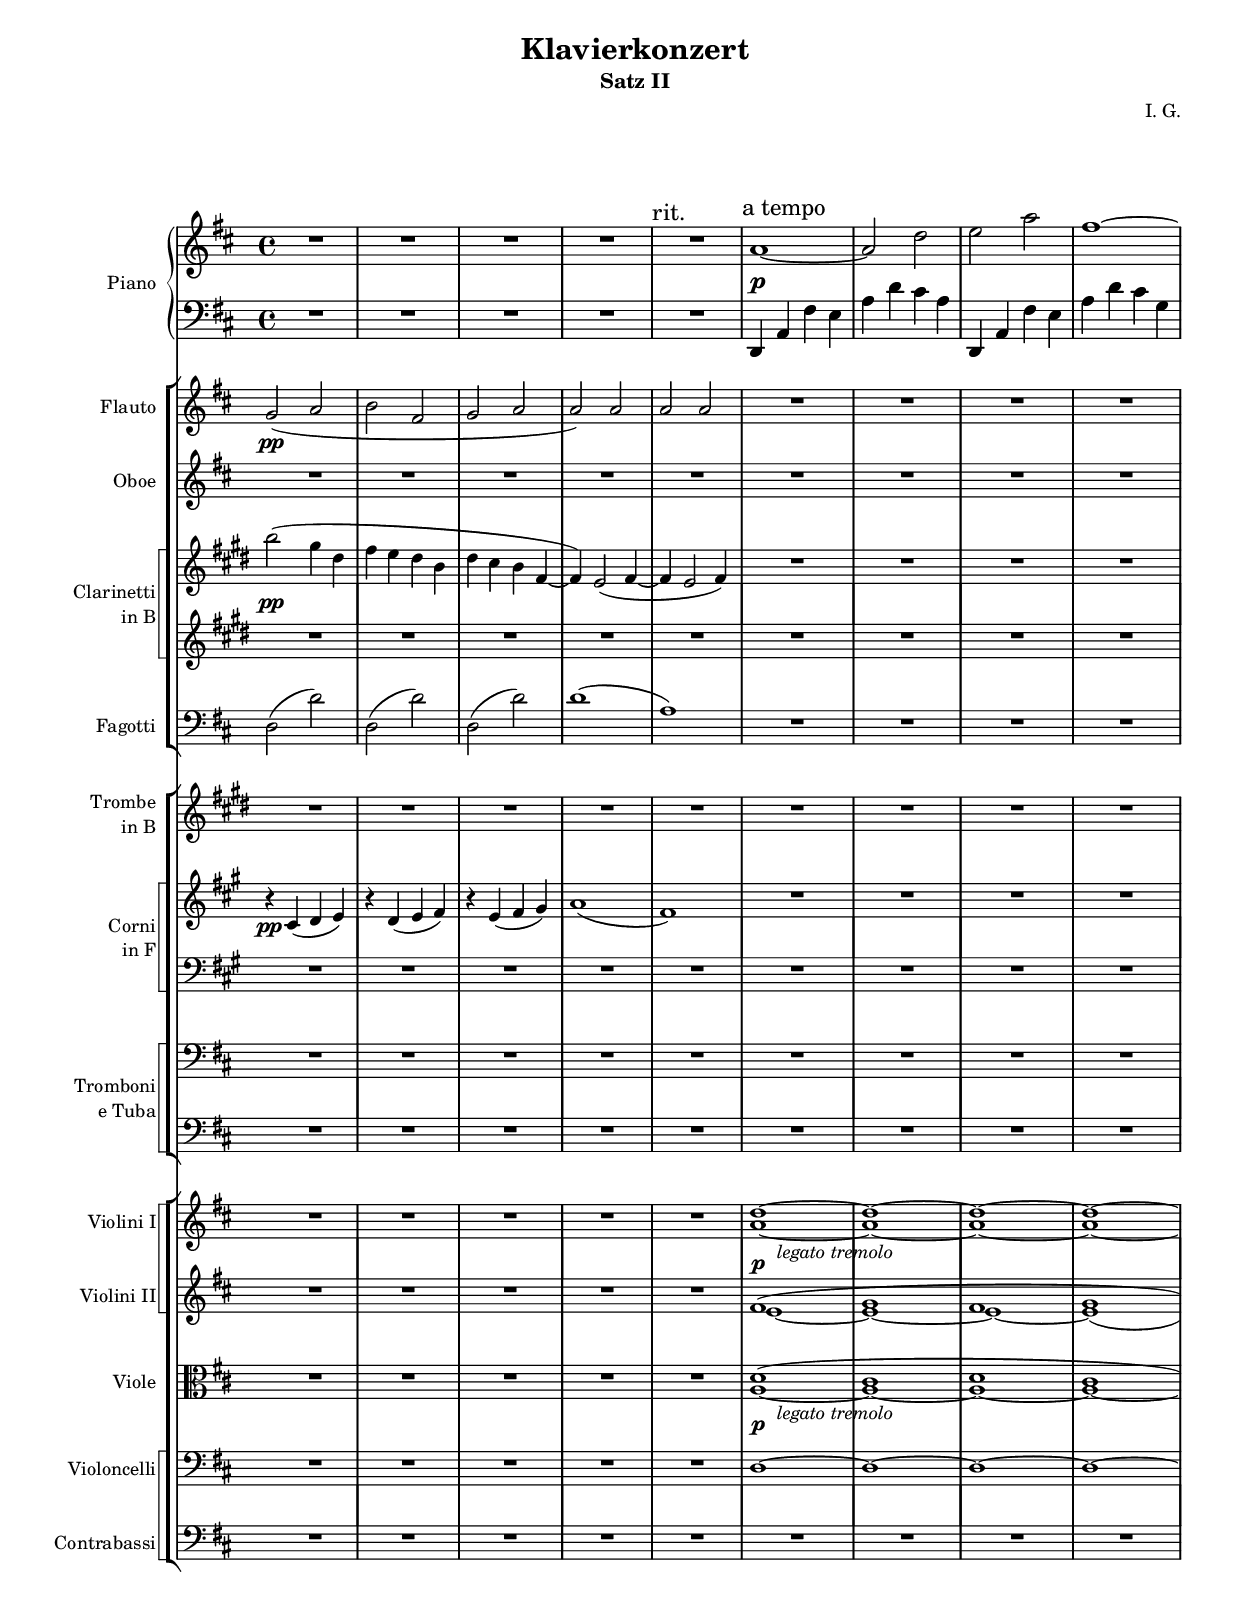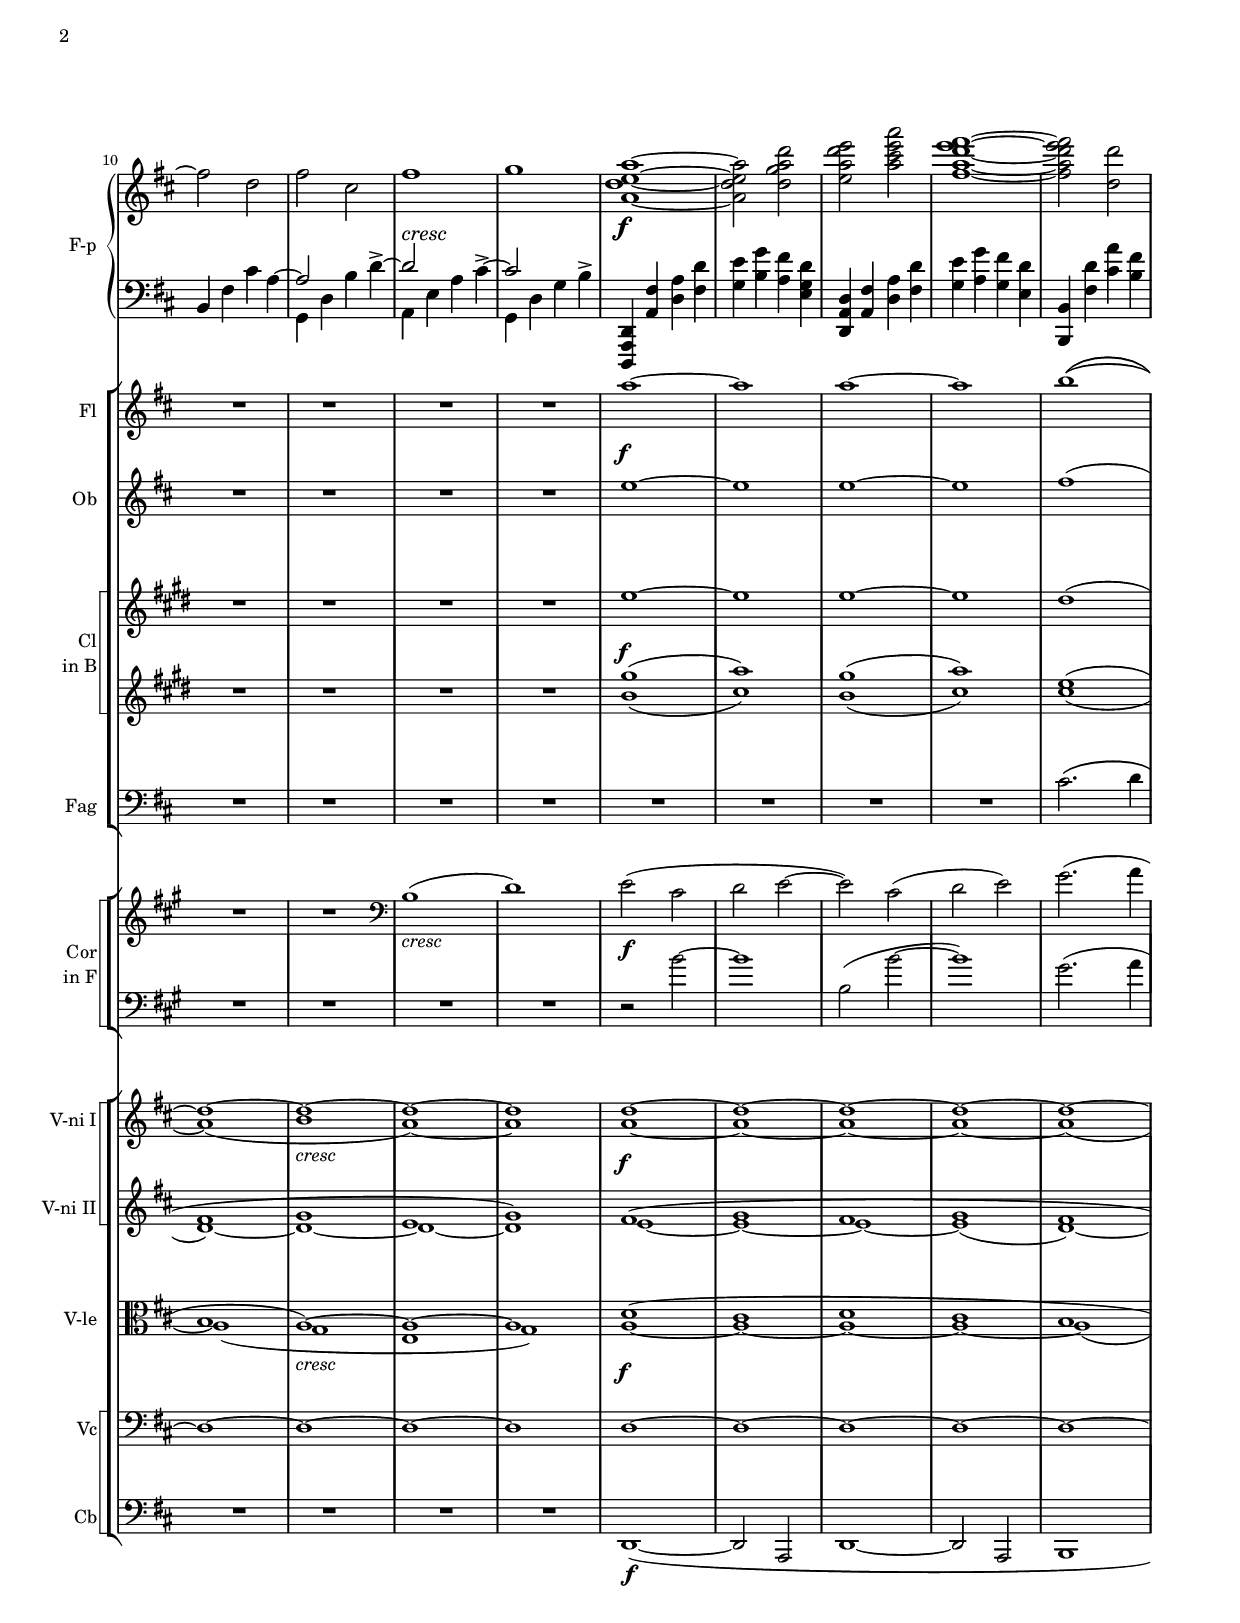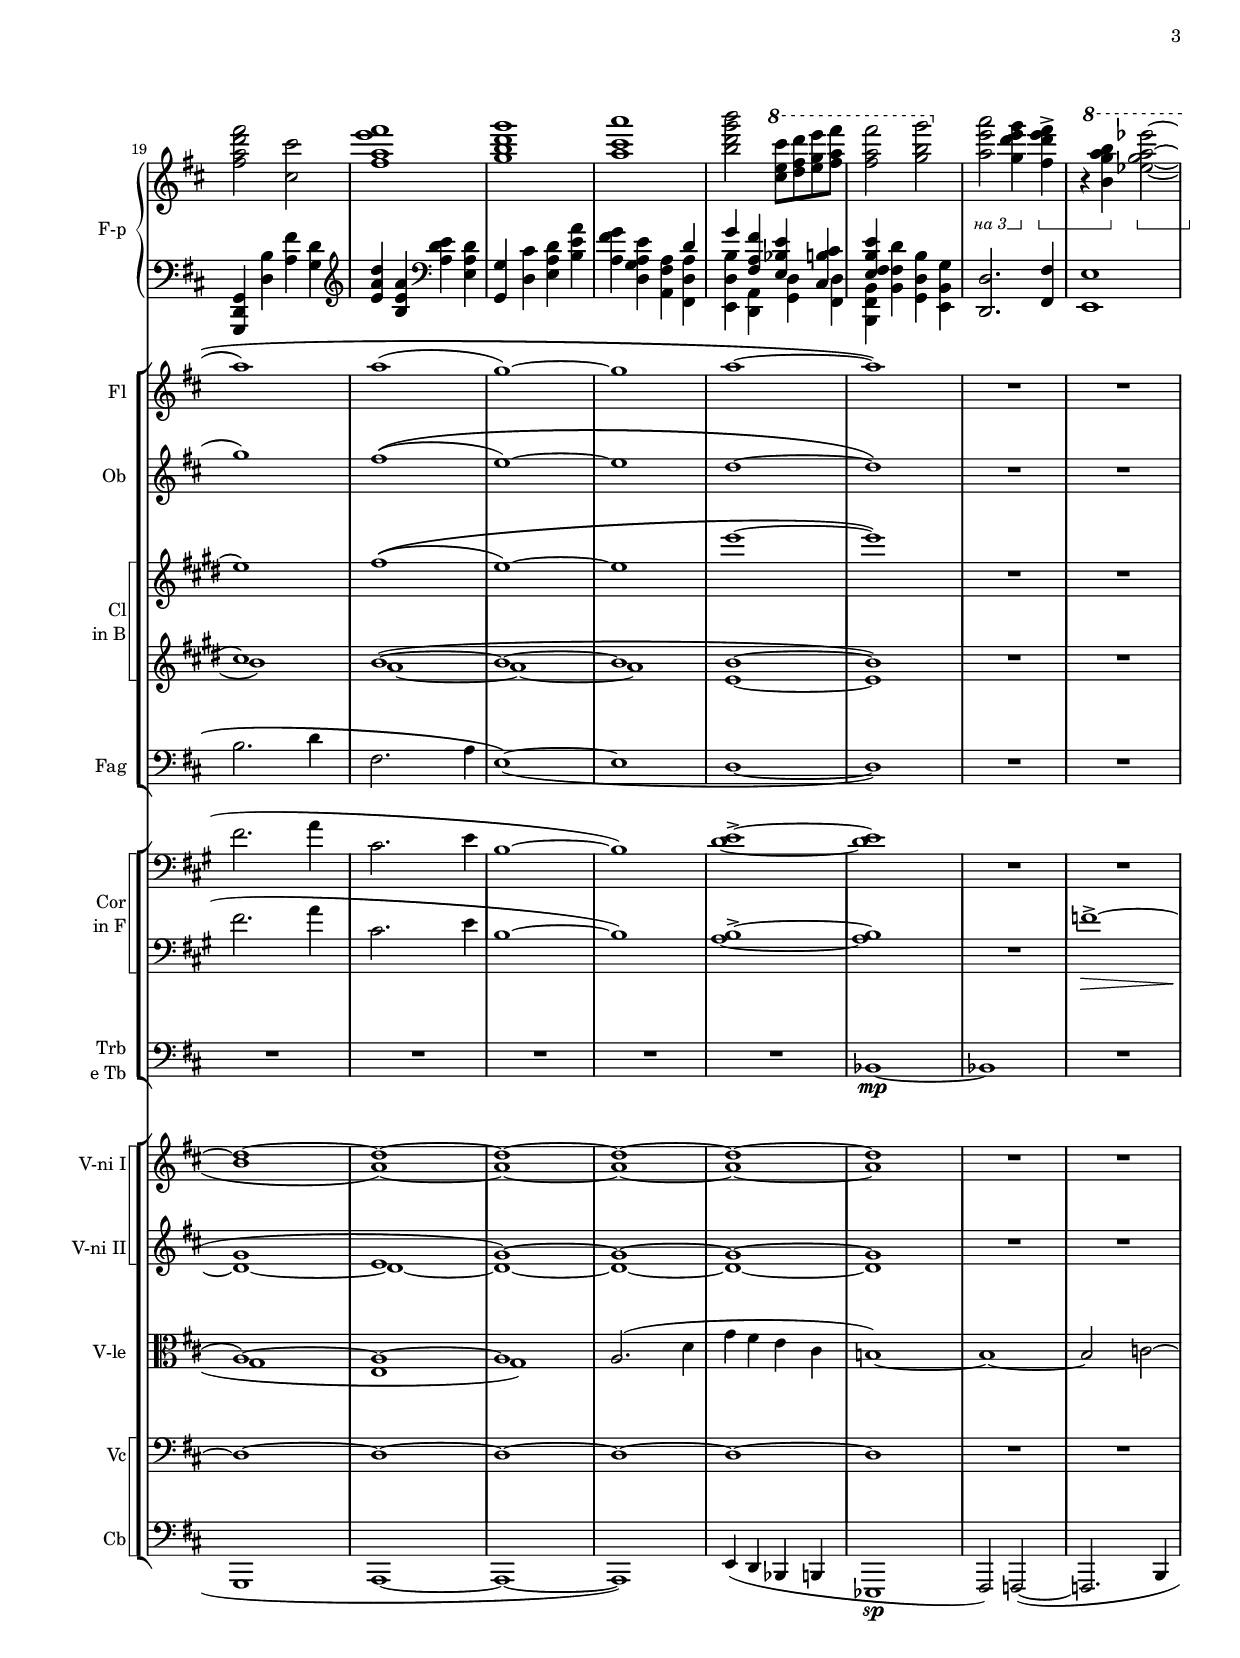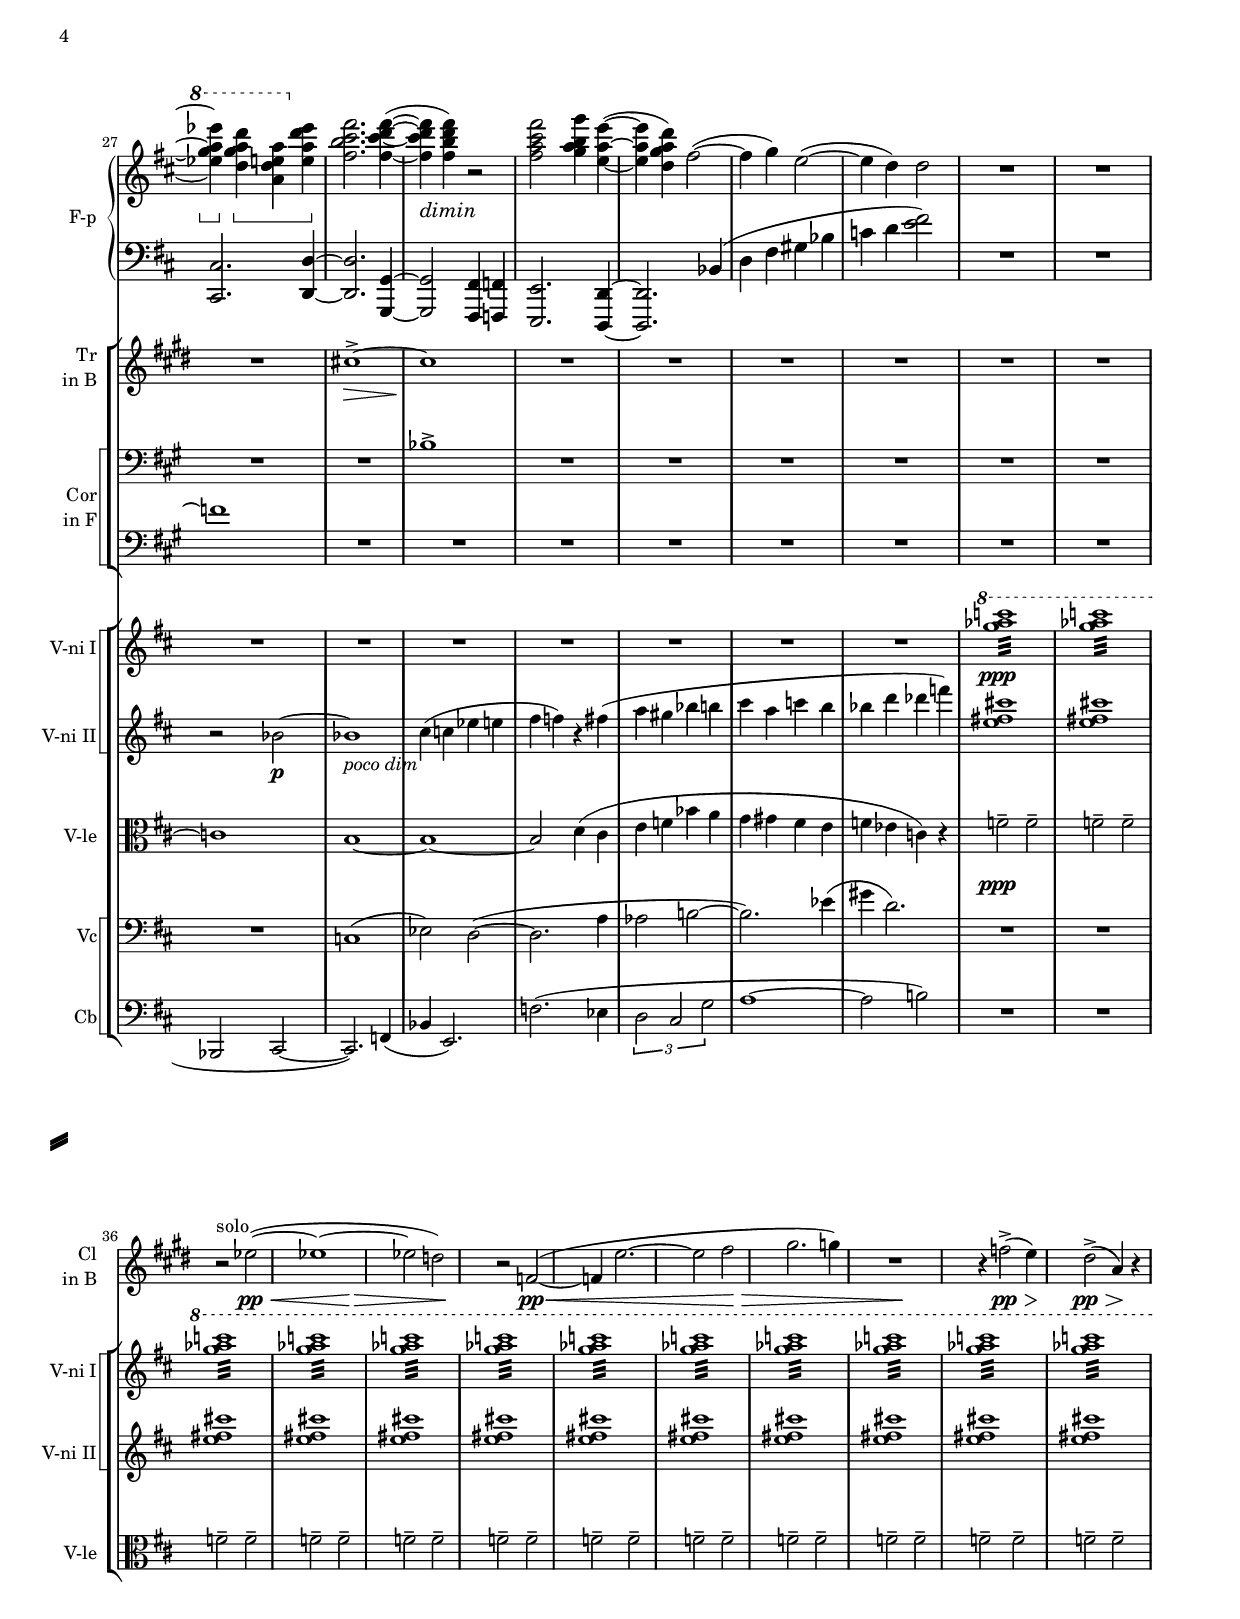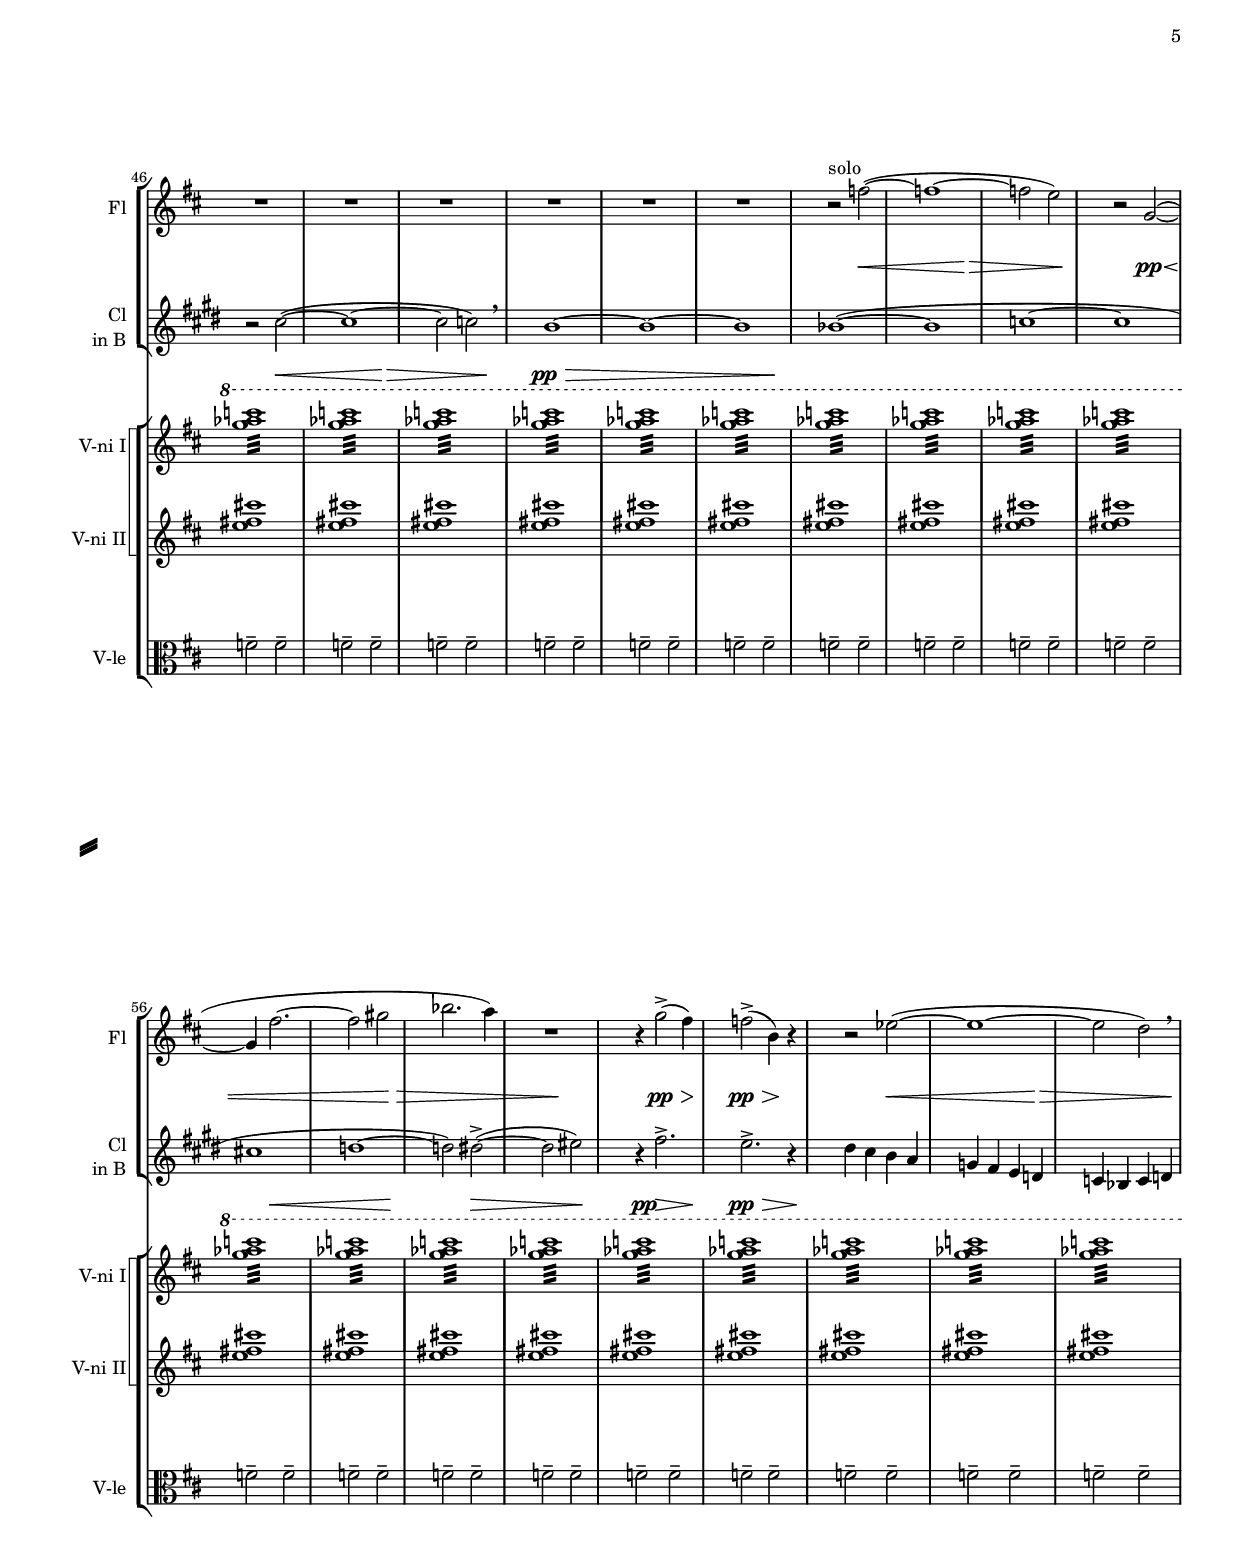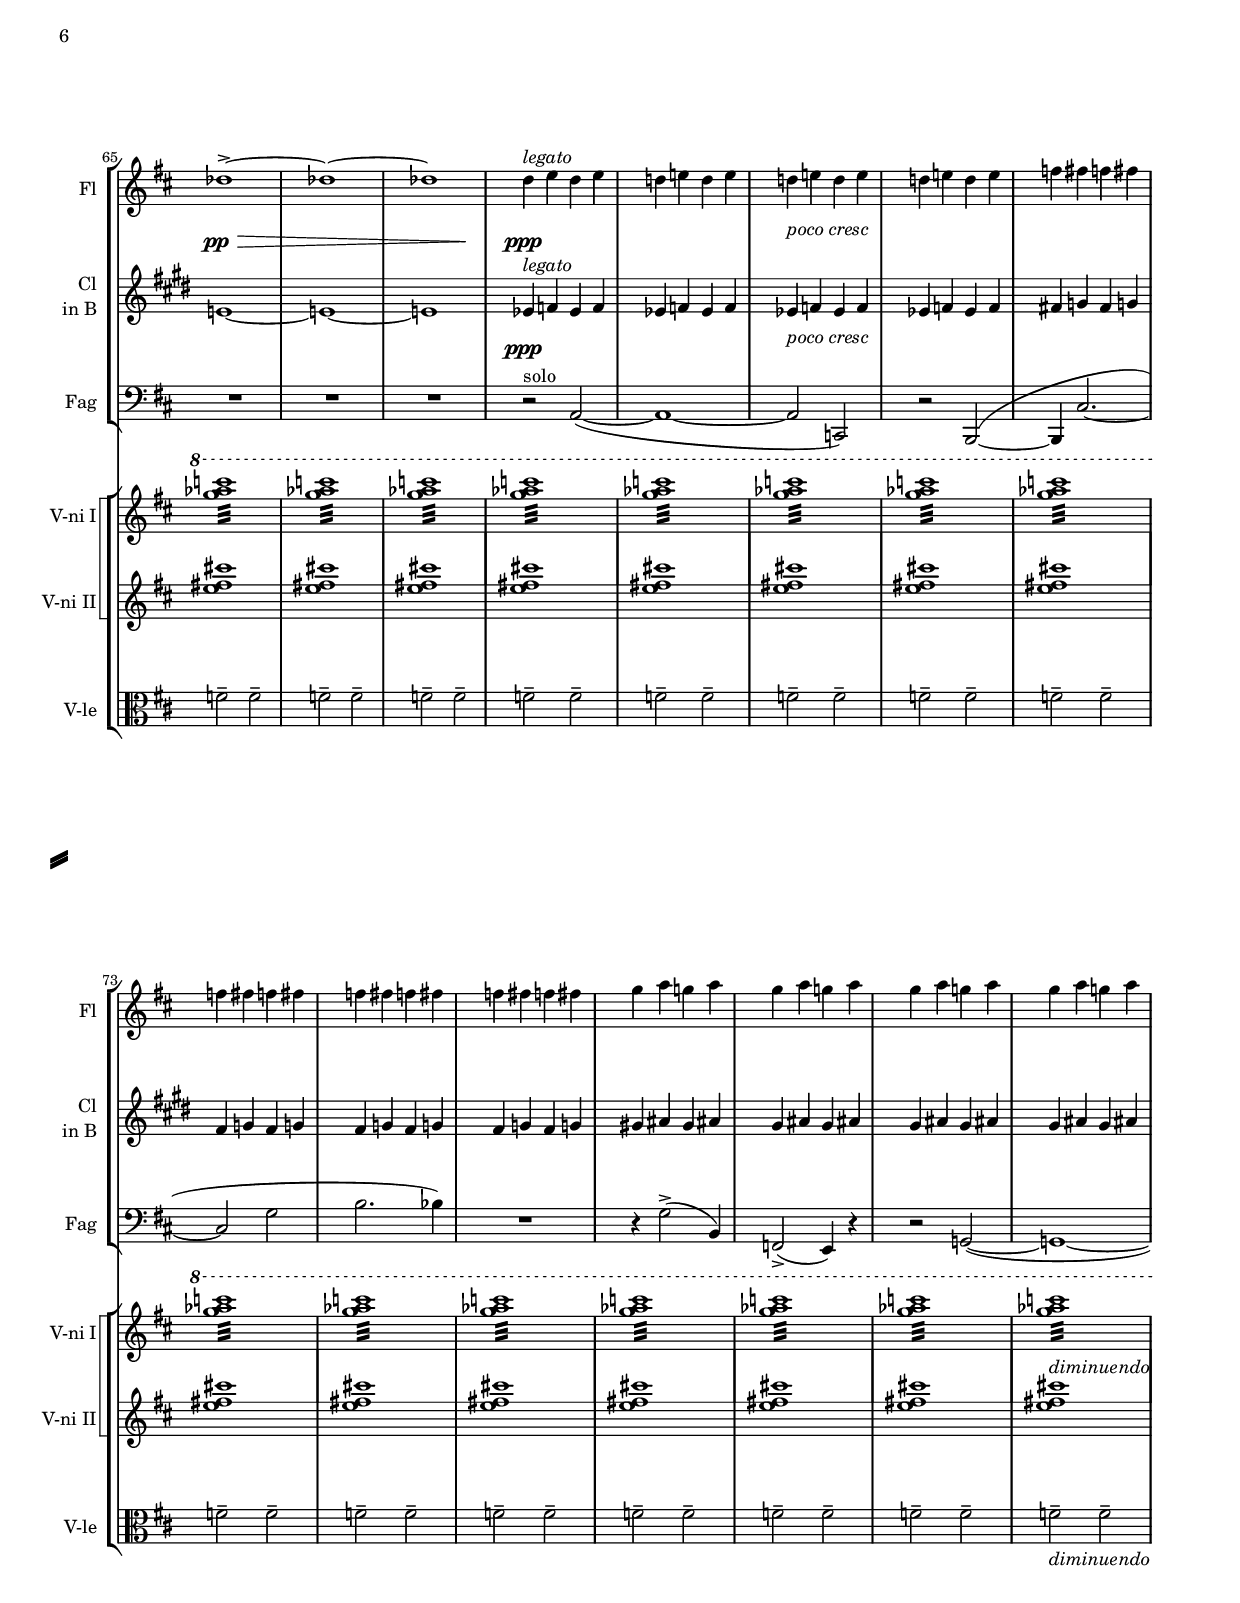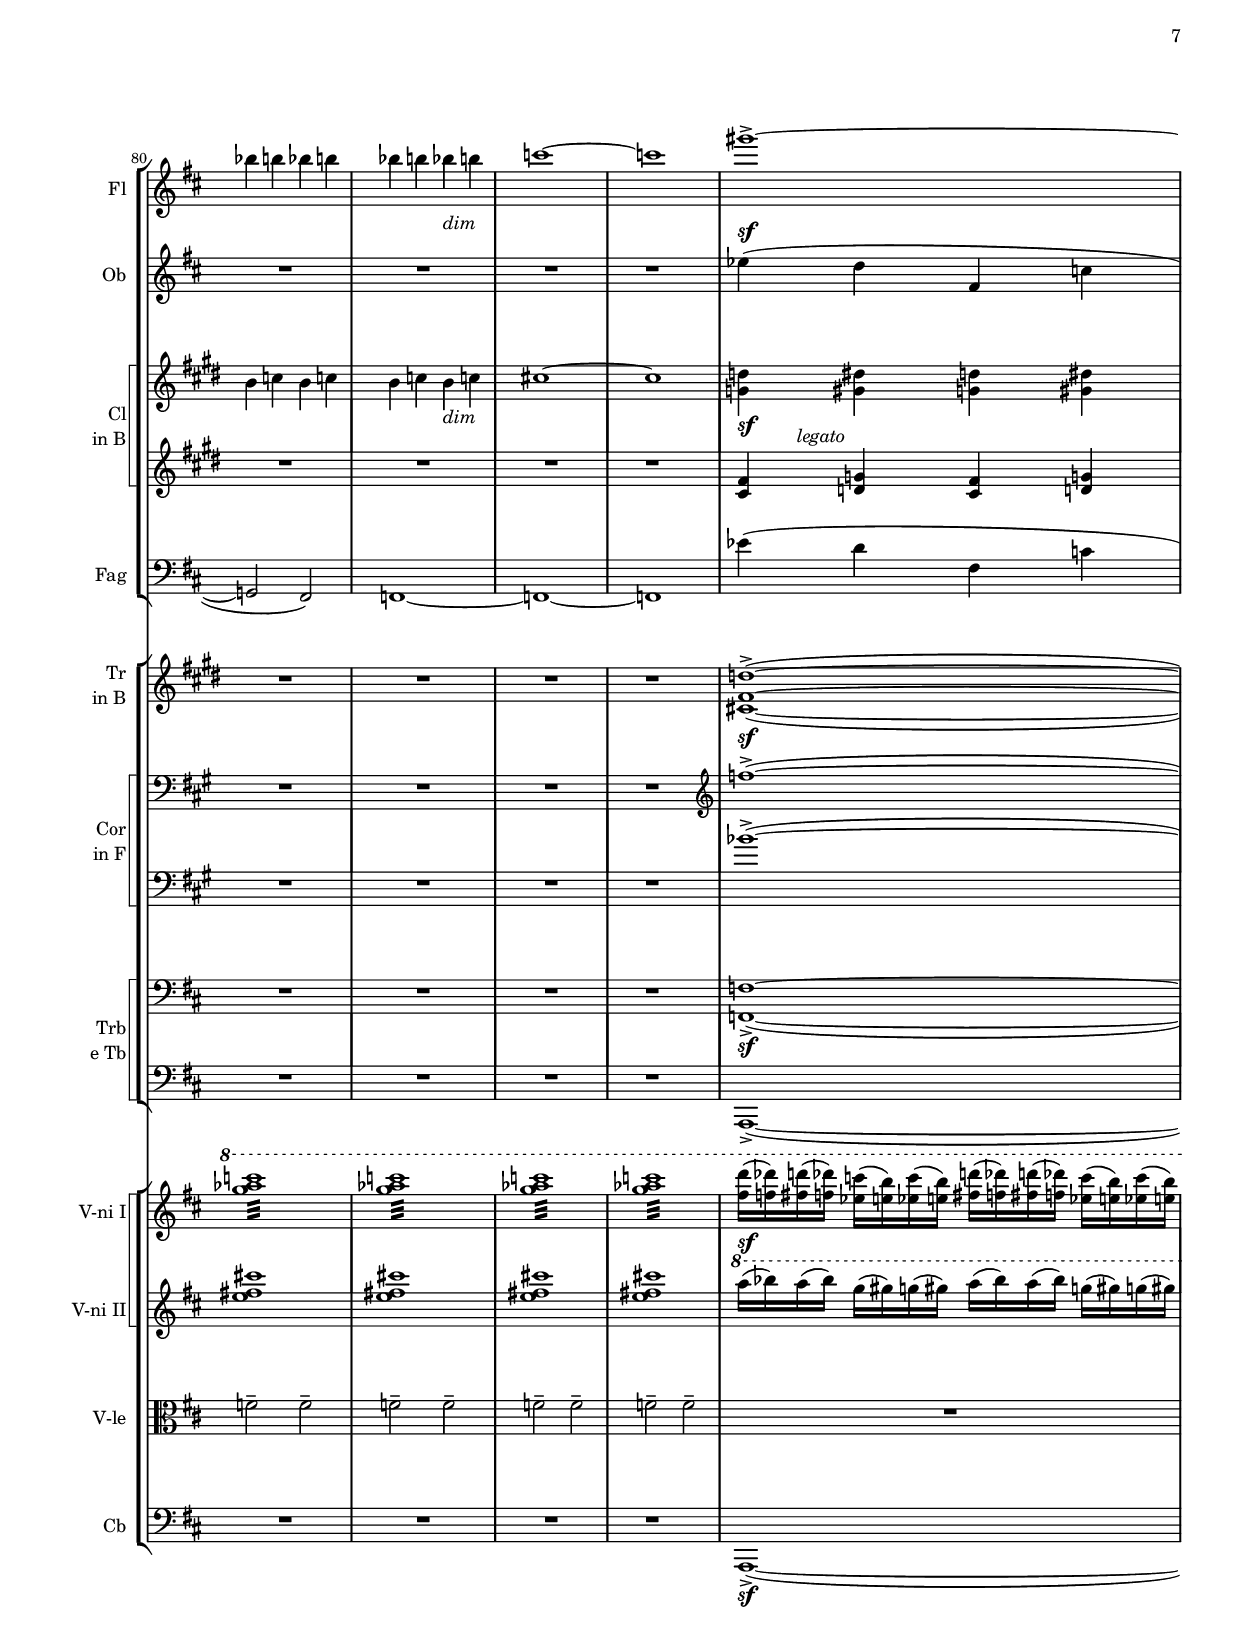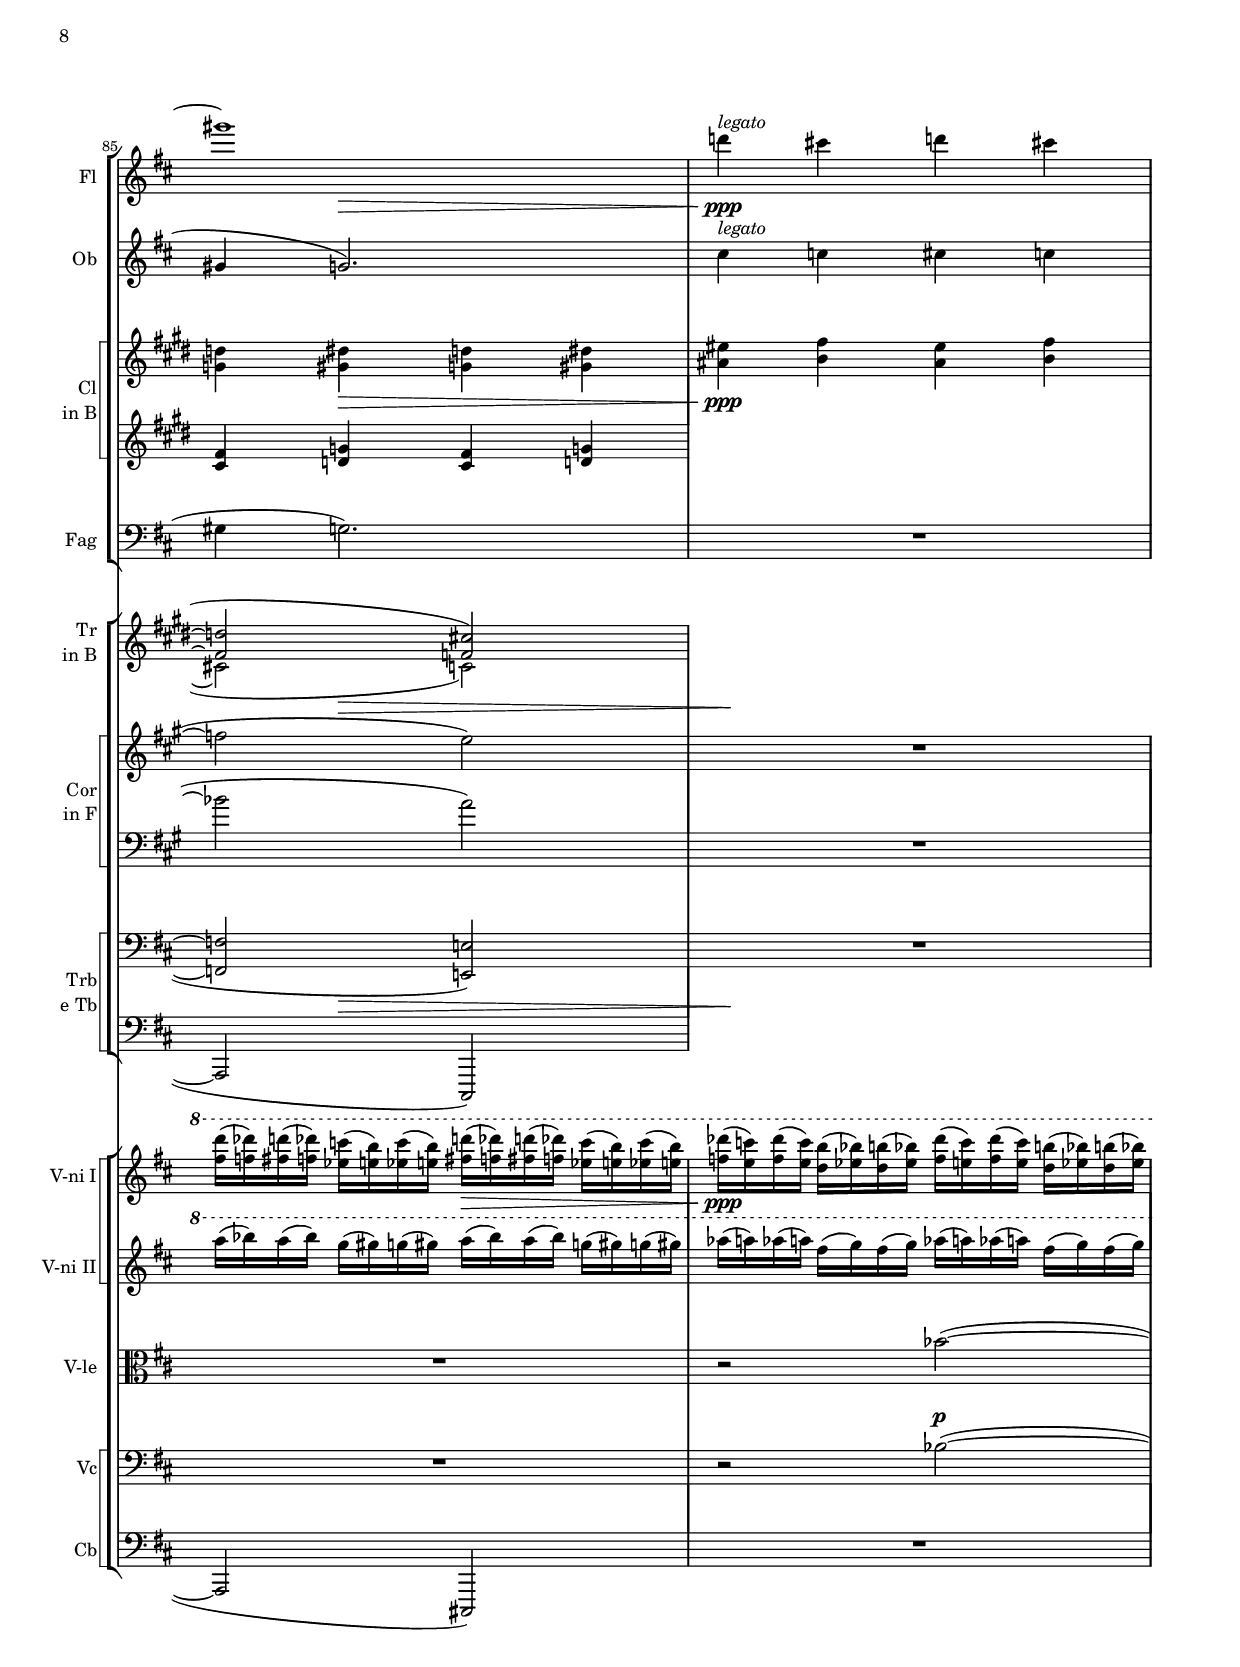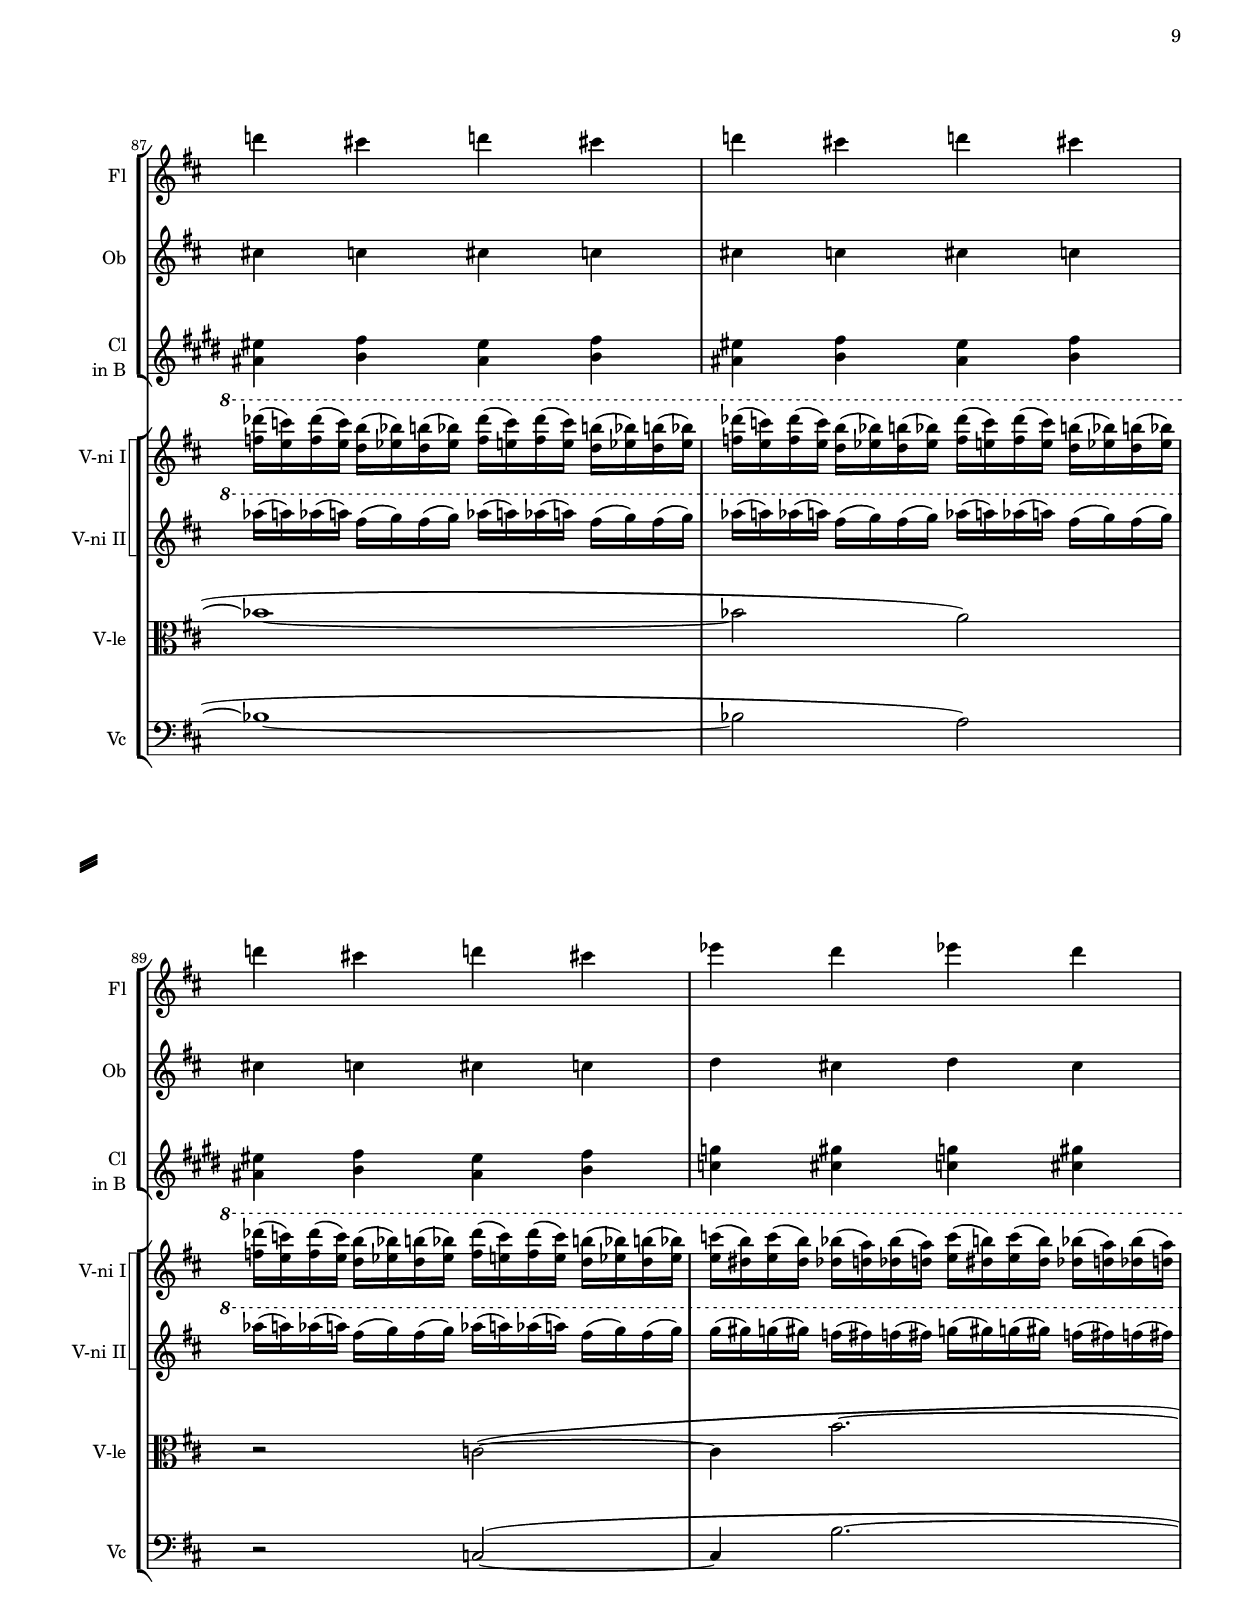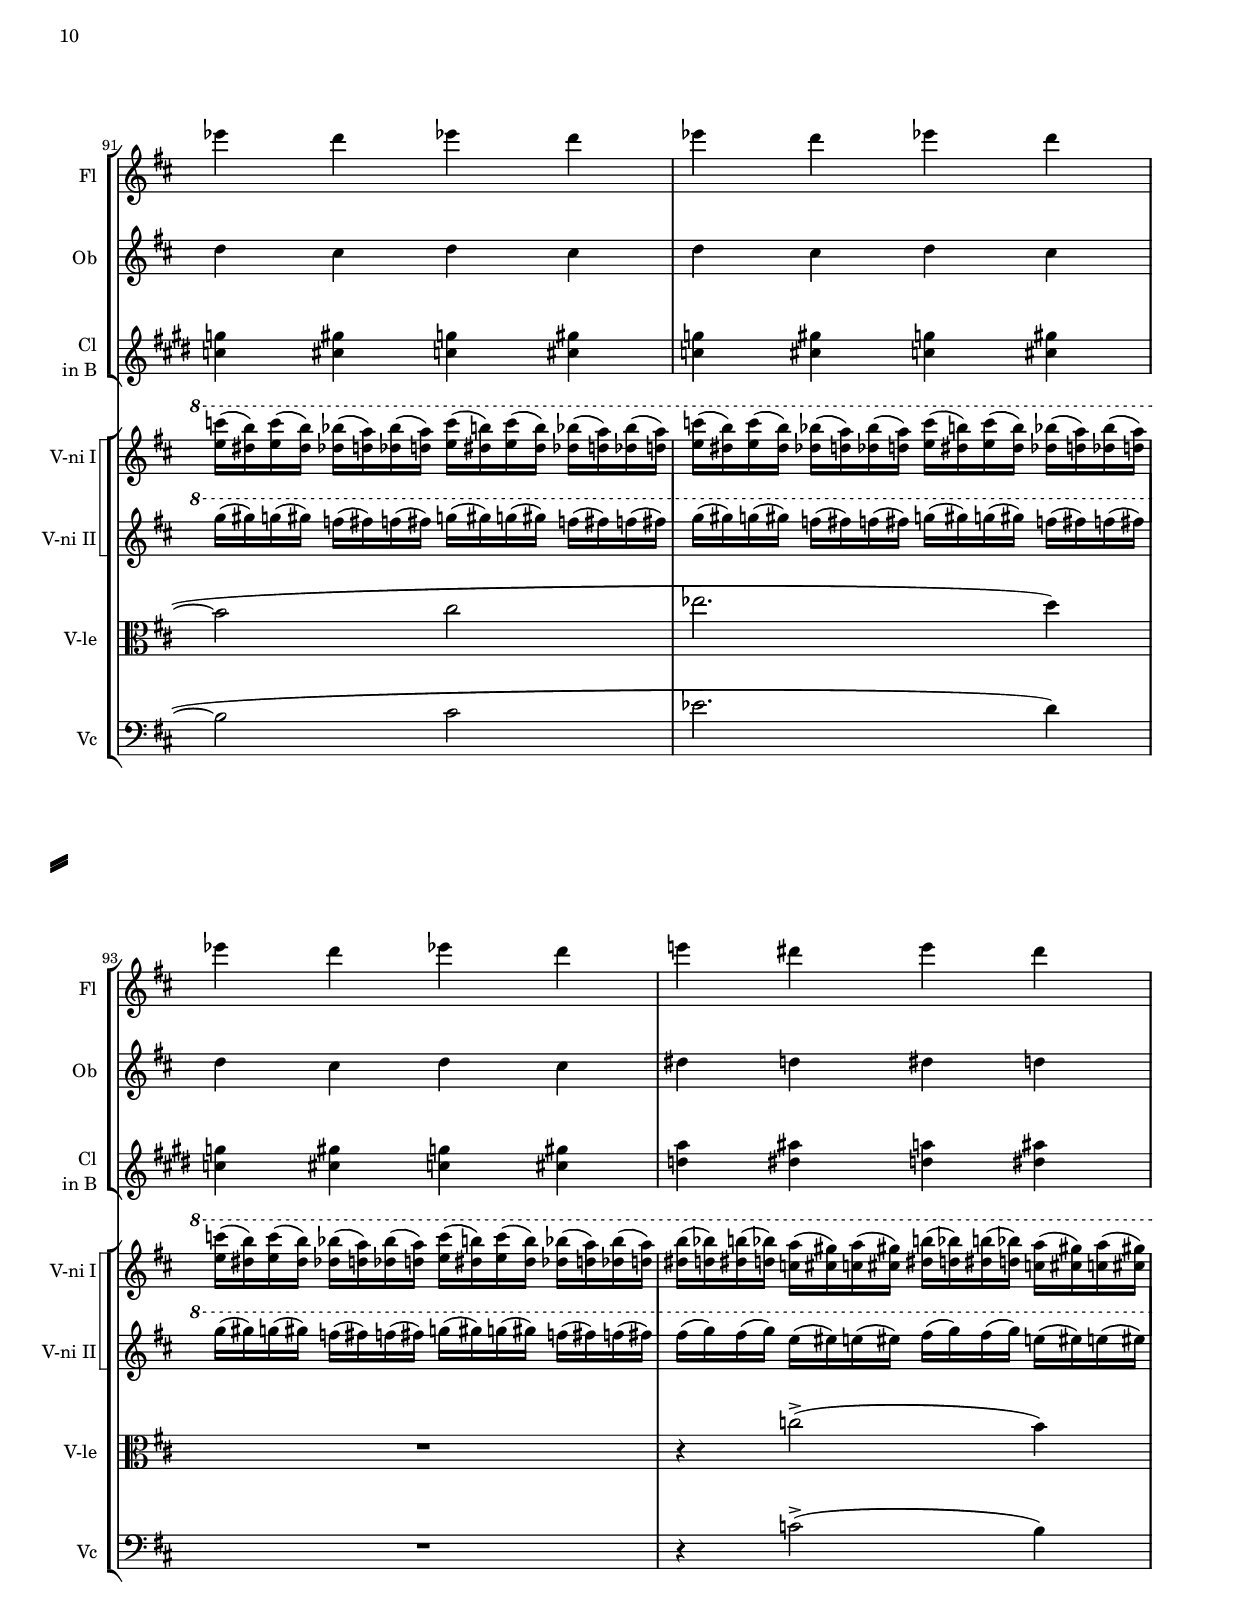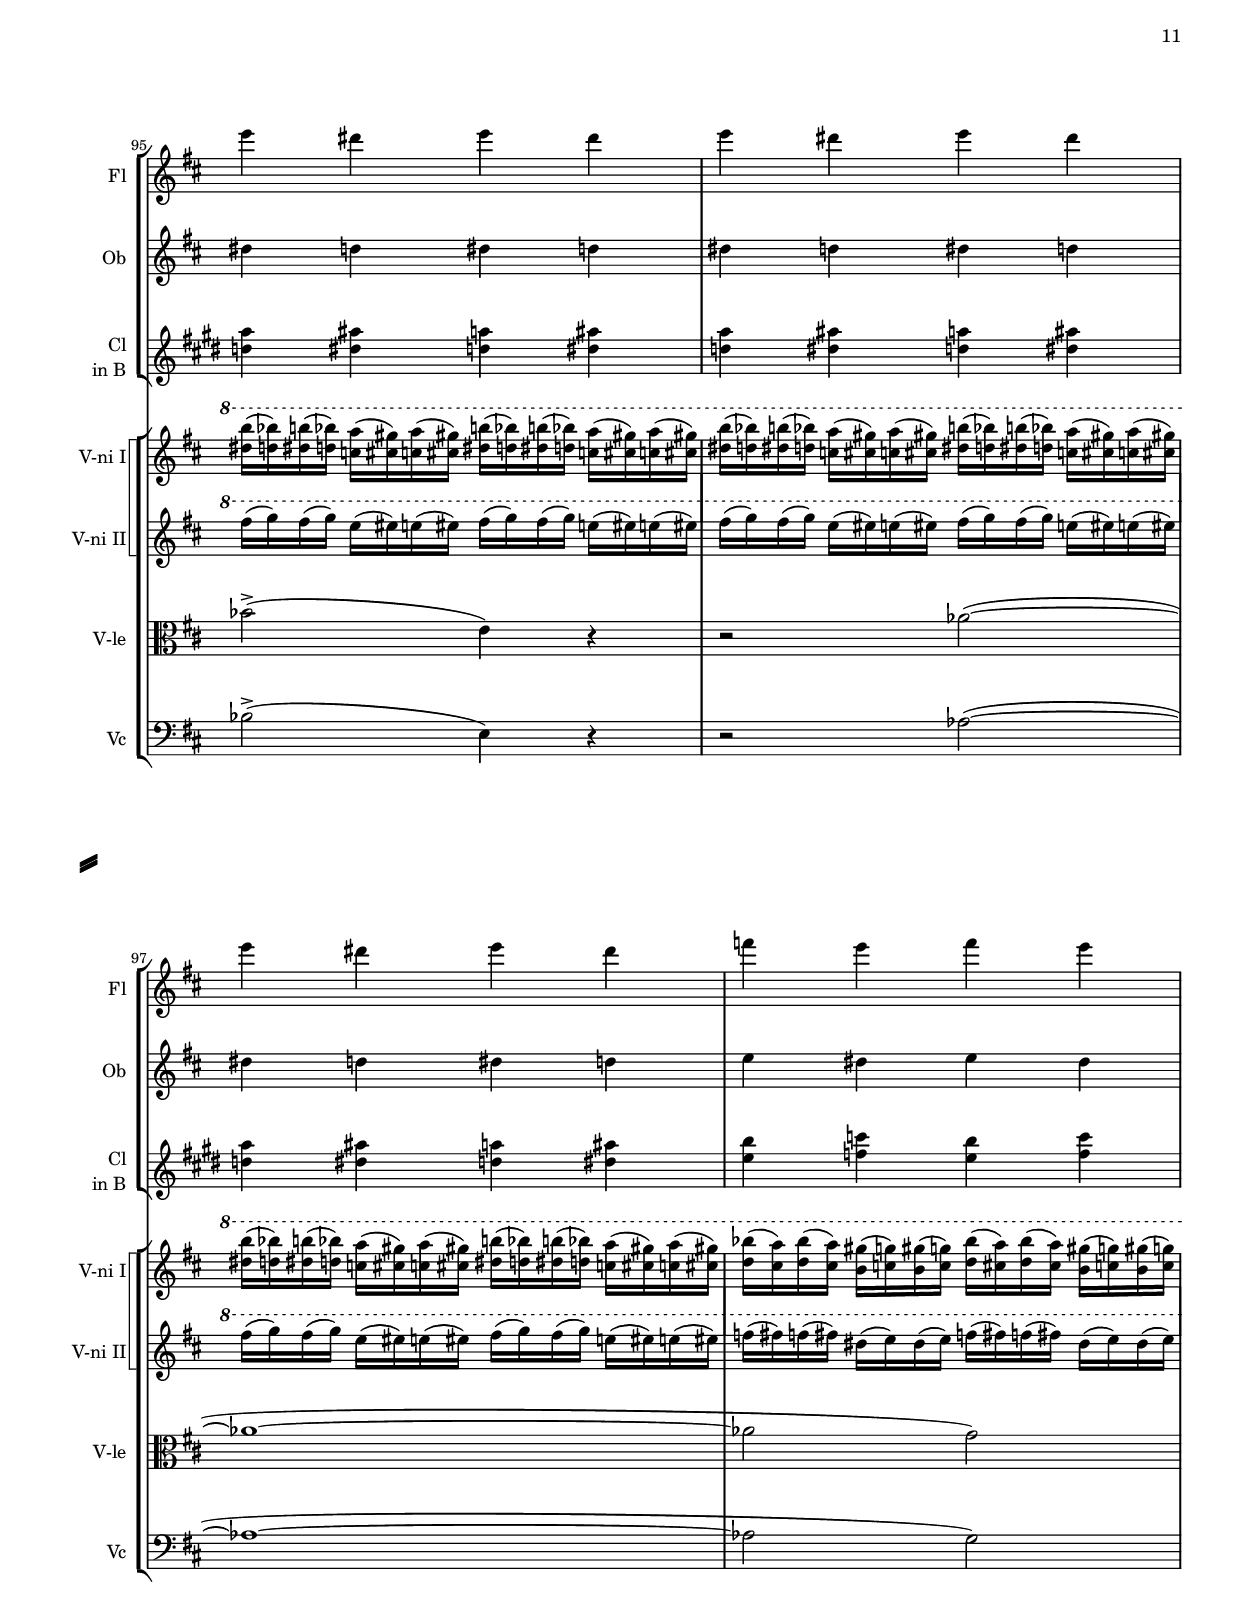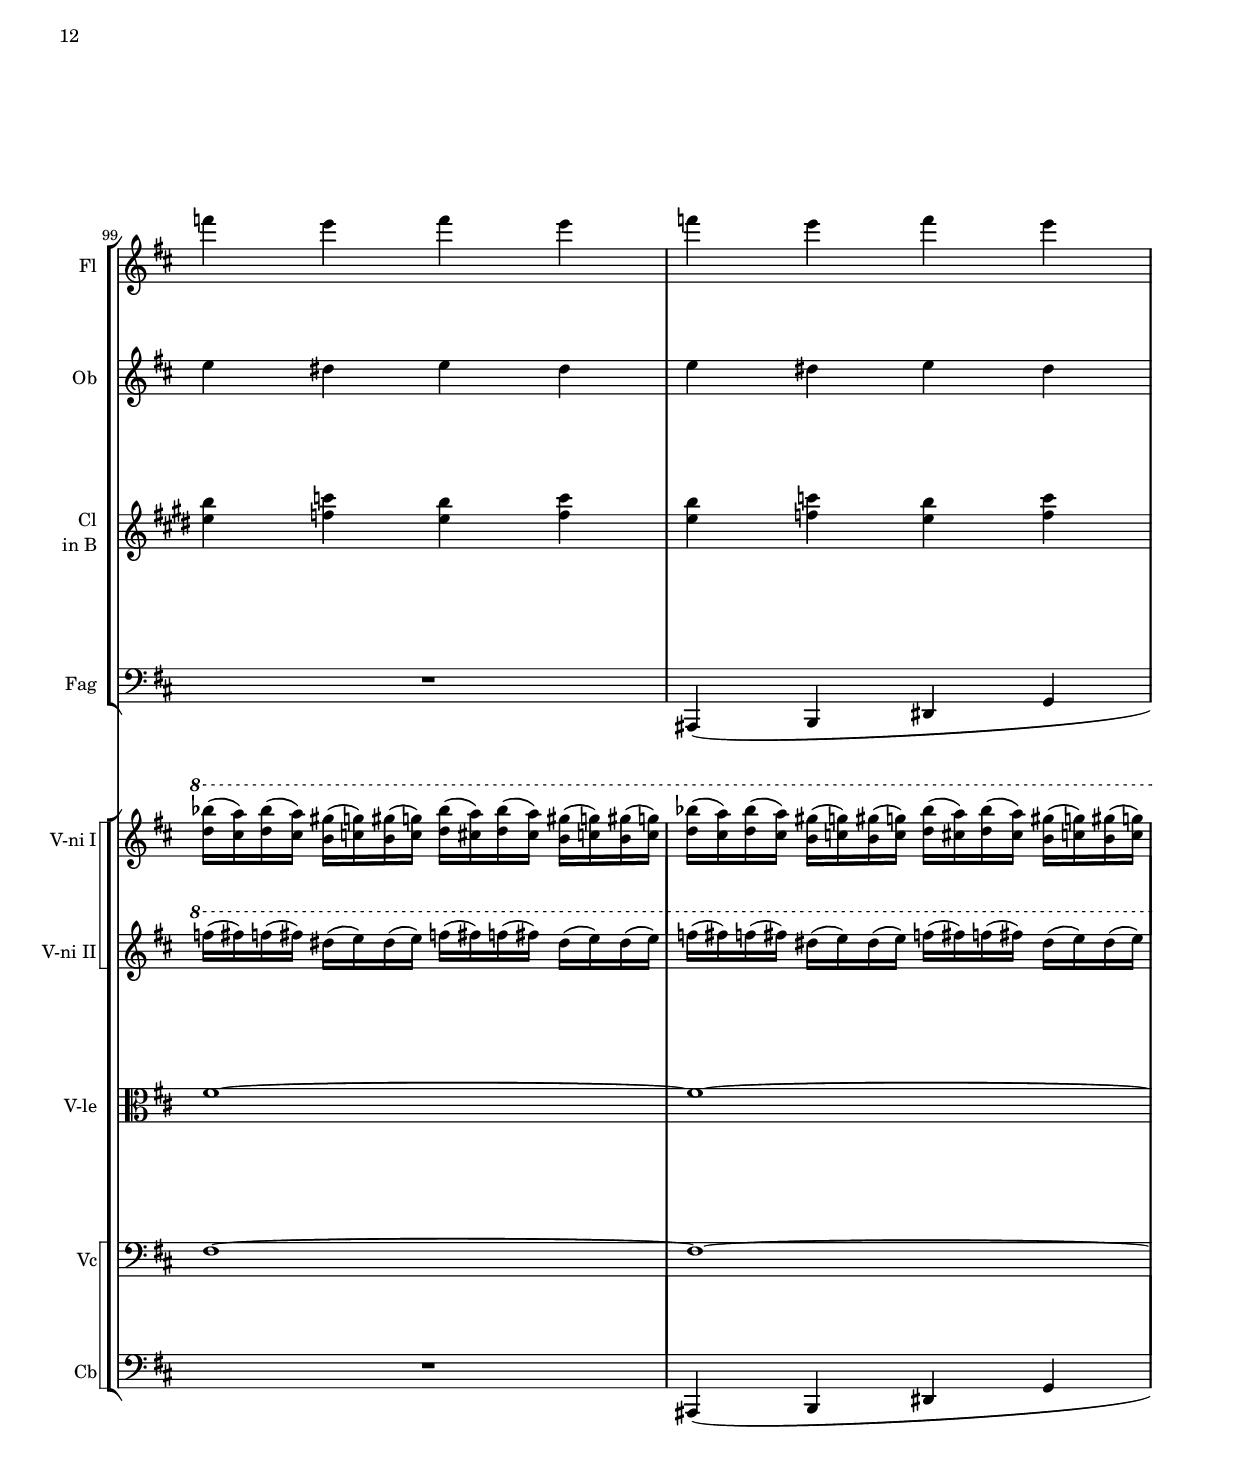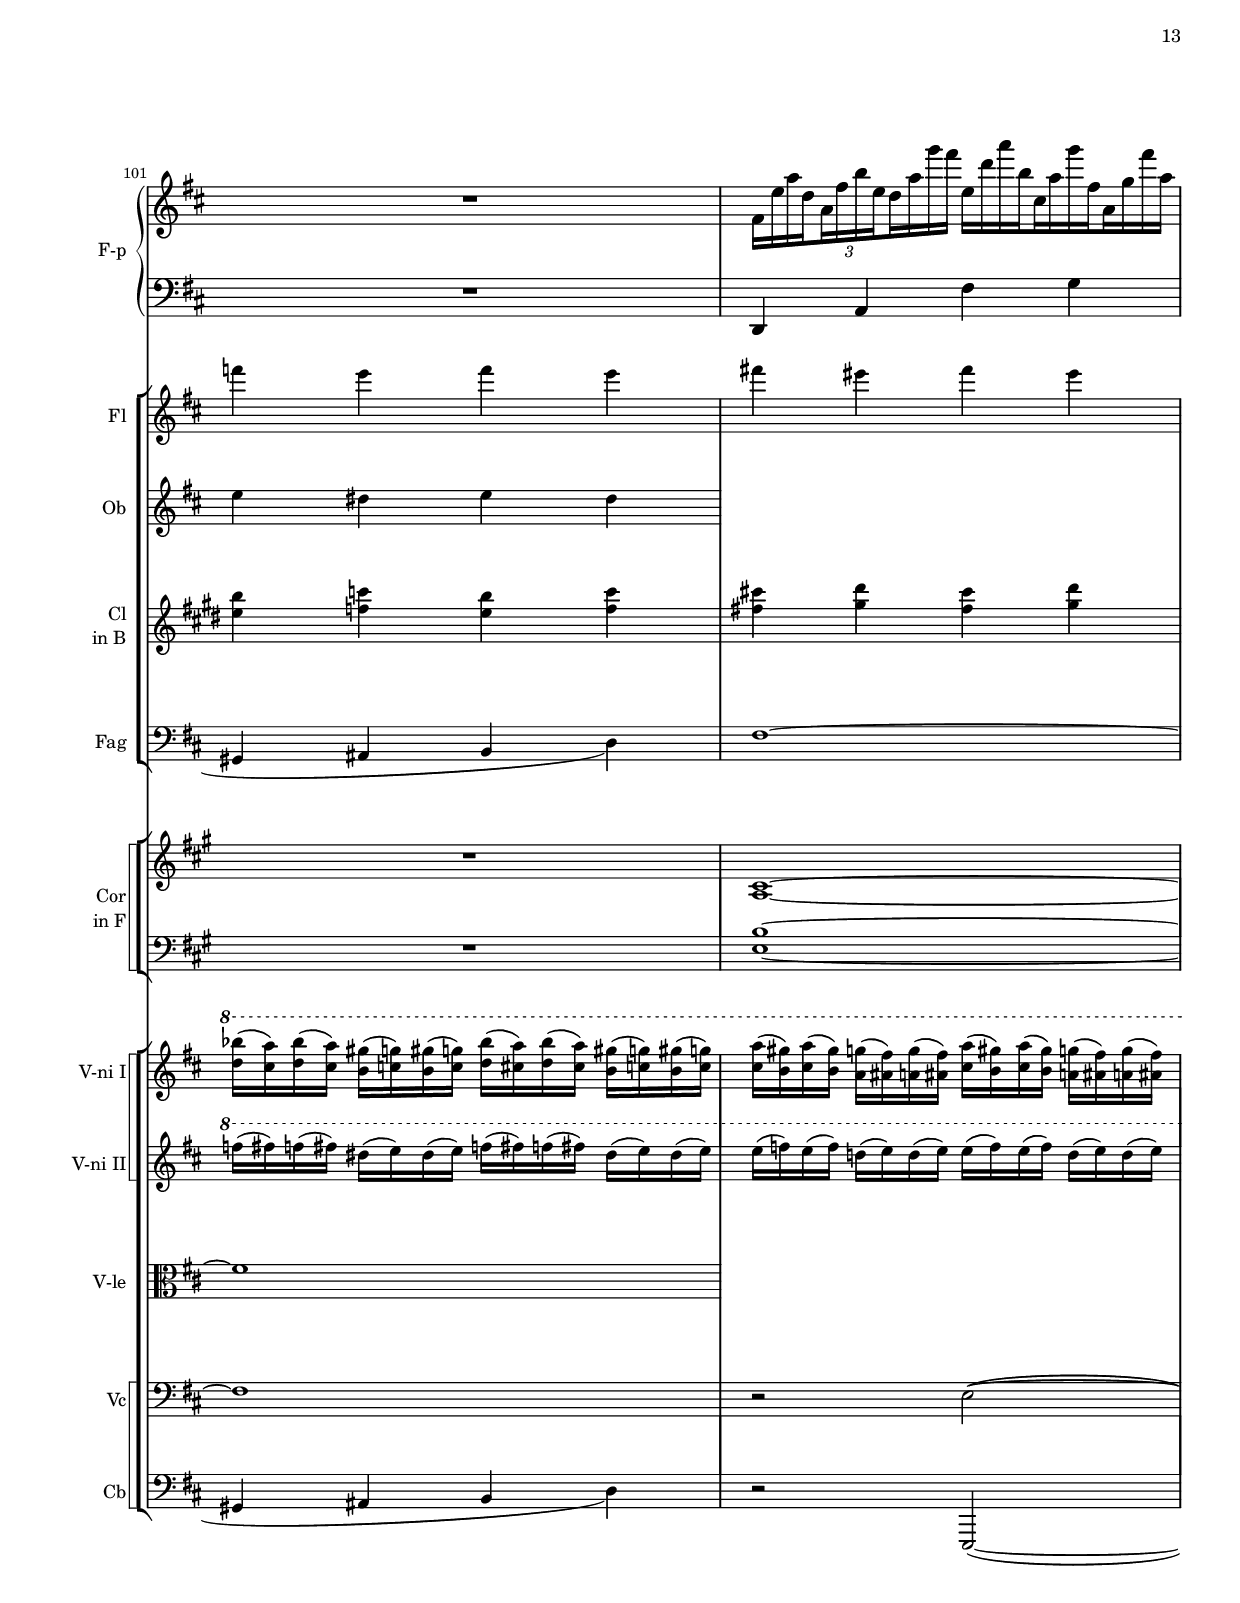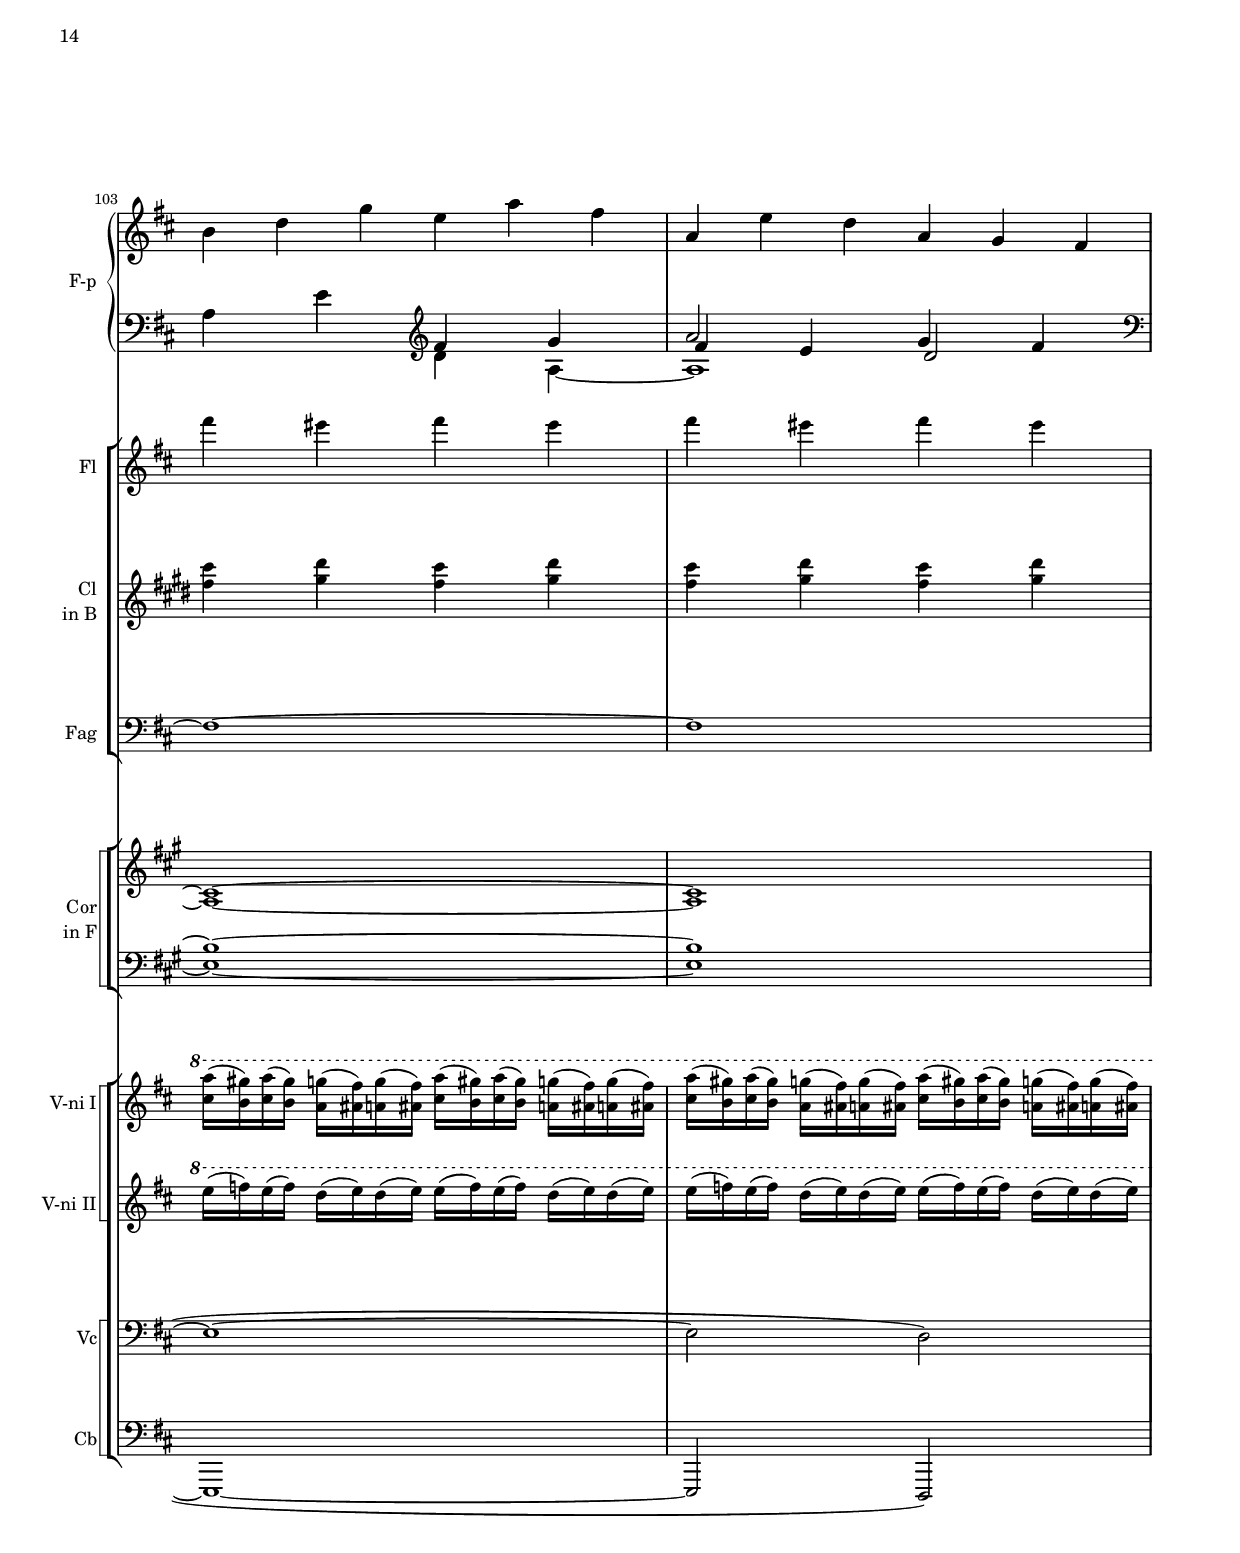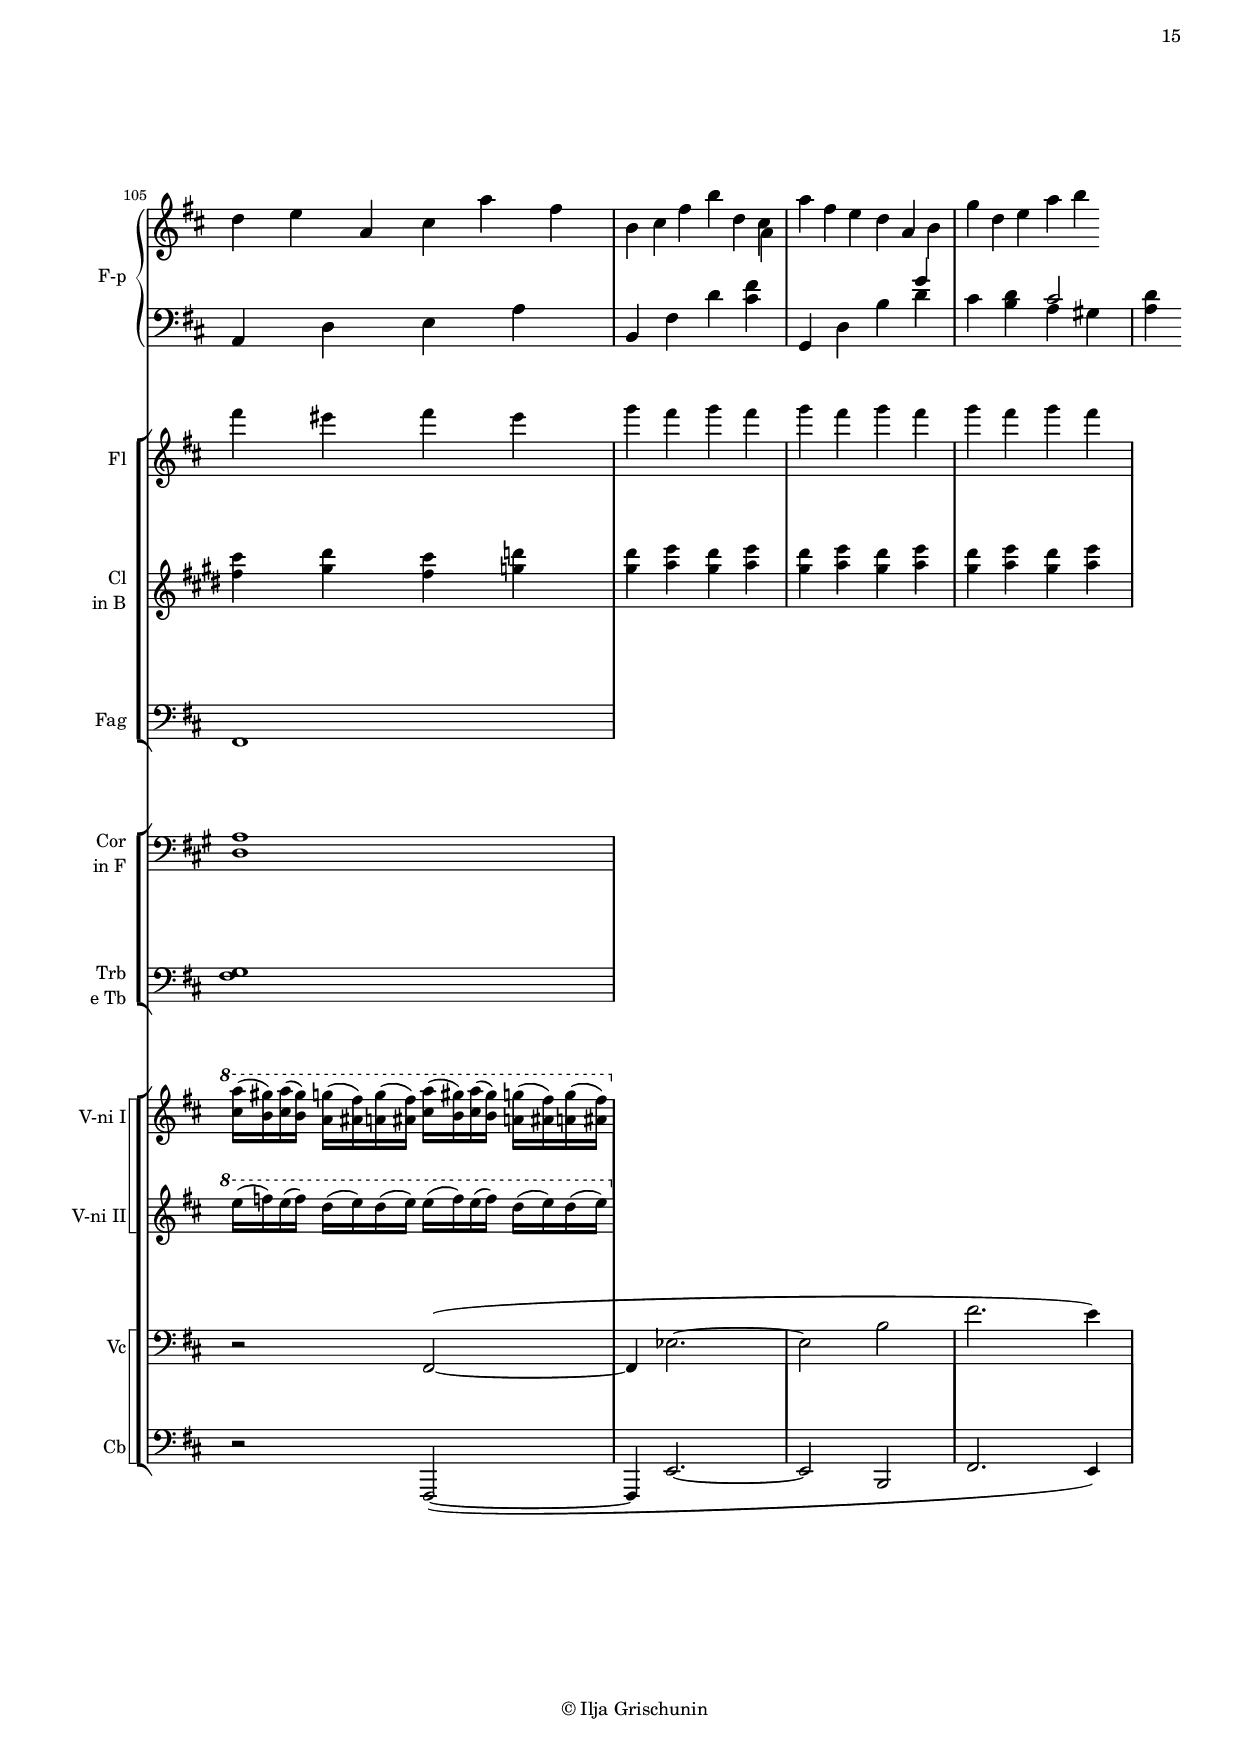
\version "2.19.15"
%\version "2.18.0"

\language "deutsch"

\header {
  title = "Klavierkonzert"
  subtitle = "Satz II"
  meter = ""
  composer = "I. G."
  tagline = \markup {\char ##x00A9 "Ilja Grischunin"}
}

#(ly:set-option 'relative-includes #t)
#(set-global-staff-size 16)
\paper {
  system-separator-markup = \slashSeparator
  %#(set-paper-size "a4")
  indent = 1.5\cm  % space for instrumentName
  short-indent = 1.0\cm  % space for shortInstrumentName
  top-system-spacing.basic-distance = #15
  top-markup-spacing.basic-distance = #8
  markup-system-spacing.basic-distance = #26
  system-system-spacing.basic-distance = #20
  last-bottom-spacing.basic-distance = #15
  two-sided = ##t
  inner-margin = 15
  outer-margin = 10
}

\layout {
  \context { \RemoveEmptyStaffContext }
  \override PianoStaff.InstrumentName.self-alignment-X = #RIGHT
  \override Staff.InstrumentName.self-alignment-X = #RIGHT
  %\override Staff.shortInstrumentName.self-alignment-X = #RIGHT
  \override StaffGroup.InstrumentName.self-alignment-X = #RIGHT
}

%%%%%%%%%%%%%%%%%%
\version "2.19.15"
%\version "2.18.0"

\language "deutsch"

%%  http://lsr.di.unimi.it/LSR/Item?id=445

%LSR by Jay Anderson.
%modyfied by Simon Albrecht on March 2014.
%=> http://lilypond.1069038.n5.nabble.com/LSR-445-error-td160662.html

#(define (octave-up m t)
   (let* ((octave (1- t))
          (new-note (ly:music-deep-copy m))
          (new-pitch (ly:make-pitch
                      octave
                      (ly:pitch-notename (ly:music-property m 'pitch))
                      (ly:pitch-alteration (ly:music-property m 'pitch)))))
     (set! (ly:music-property new-note 'pitch) new-pitch)
     new-note))

#(define (octavize-chord elements t)
   (cond ((null? elements) elements)
     ((eq? (ly:music-property (car elements) 'name) 'NoteEvent)
      (cons (car elements)
        (cons (octave-up (car elements) t)
          (octavize-chord (cdr elements) t))))
     (else (cons (car elements) (octavize-chord (cdr elements ) t)))))

#(define (octavize music t)
   (if (eq? (ly:music-property music 'name) 'EventChord)
       (ly:music-set-property! music 'elements (octavize-chord
                                                (ly:music-property music 'elements) t)))
   music)

makeOctaves = #(define-music-function (parser location arg mus) (integer? ly:music?)
                 (music-map (lambda (x) (octavize x arg)) (event-chord-wrap! mus)))


rechts = {
  \clef treble
  \key d \major
  \time 4/4
  %\override DynamicLineSpanner.staff-padding = #3
  \compressFullBarRests
  \override MultiMeasureRest.expand-limit = #3
  R1*5
  \relative d'' {
    a1~ a2 d e a fis1~ fis2 d fis cis fis1 g
    <a, d e a>1~ q2 <d g a d><e a d e><a cis e a>
    <fis a d e fis>1~ q2 <d d'><fis a d fis><cis cis'>
    <fis a e' fis>1<g h d g><a cis a'><h d g h>2
    \ottava #1
    \set Staff.ottavation = #"8"
    <cis e cis'>8<d fis d'><e g e'><fis a fis'> q2<g h g'>
    \ottava #0
    \override Score.TextSpanner.staff-padding = #3
    \override Score.TextSpanner.direction = #DOWN
    \override TextSpanner.style = #'line
    \once \override TextSpanner.bound-details.left.text =
    \markup { \small на \small 3 }
    \override TextSpanner.bound-details.right.text =
    \markup { \draw-line #'(0 . 1) }
    \once \override TextSpanner.bound-details.left.padding = #-.5
    \override TextSpanner.bound-details.right.padding = #-1
    <a, e' a>2\startTextSpan
    <g d' e g>4\stopTextSpan
    \override TextSpanner.bound-details.left.padding = #1
    \override TextSpanner.bound-details.left.text =
    \markup { \draw-line #'(0 . 1) }
    <fis d' e fis>->\startTextSpan
    r
    \ottava #1
    \set Staff.ottavation = #"8"
    <h g' a h>\stopTextSpan
    <es g a es'>2~\startTextSpan q4\stopTextSpan
    <d g a d>\startTextSpan<a d e a>
    \ottava #0
    <e a d e>\stopTextSpan<fis h cis fis>2.<fis cis' d fis>4~(
    q <fis h d fis>) r2<fis a cis fis>2<g a h g'>4<e a e'>~(
    q <d g a d>) fis2~( fis4 g) e2~( e4 d) d2
    \override TextSpanner.bound-details.right.padding = #0
    \override TextSpanner.bound-details.left.padding = #0
    R1*68
    \set subdivideBeams = ##t
    %\set tupletSpannerDuration = #(ly:make-moment 1 4)
    \set baseMoment = #(ly:make-moment 1 6)
    %\set beatStructure = #'(4 4 4)
    \tuplet 3/2 2 {
      fis,16[ e' a d, a fis' h e, d a' g' fis]
      \override TupletNumber.transparent = ##t
      \override TupletBracket.bracket-visibility = ##f
      e,[ d' a' h, cis, a' g' fis, a, g' fis' a,]
      h,4 d g e a
      fis a, e' d a g fis d' e a, cis a'
      fis h, cis fis h d,
      <<
        {
          \voiceTwo
          cis
        }
        \\
        {
          \voiceFour
          \once \override NoteColumn.force-hshift = #.2
          a
        }
      >>
      a' fis e d a h g' d e a h %fis
    }
  }
}

\version "2.18.0"
\language "deutsch"
dynamicPiano = {
  \override Hairpin.to-barline = ##f
  %\override DynamicLineSpanner.staff-padding = #2
  s1*5 s1\p s1*5 s1-\markup {\italic cresc} s s\f s1*14 s1-\markup {\italic dimin}
}

\version "2.19.15"
%\version "2.18.0"

\language "deutsch"

%%  http://lsr.di.unimi.it/LSR/Item?id=445

%LSR by Jay Anderson.
%modyfied by Simon Albrecht on March 2014.
%=> http://lilypond.1069038.n5.nabble.com/LSR-445-error-td160662.html

#(define (octave-up m t)
   (let* ((octave (1- t))
          (new-note (ly:music-deep-copy m))
          (new-pitch (ly:make-pitch
                      octave
                      (ly:pitch-notename (ly:music-property m 'pitch))
                      (ly:pitch-alteration (ly:music-property m 'pitch)))))
     (set! (ly:music-property new-note 'pitch) new-pitch)
     new-note))

#(define (octavize-chord elements t)
   (cond ((null? elements) elements)
     ((eq? (ly:music-property (car elements) 'name) 'NoteEvent)
      (cons (car elements)
        (cons (octave-up (car elements) t)
          (octavize-chord (cdr elements) t))))
     (else (cons (car elements) (octavize-chord (cdr elements ) t)))))

#(define (octavize music t)
   (if (eq? (ly:music-property music 'name) 'EventChord)
       (ly:music-set-property! music 'elements (octavize-chord
                                                (ly:music-property music 'elements) t)))
   music)

makeOctaves = #(define-music-function (parser location arg mus) (integer? ly:music?)
                 (music-map (lambda (x) (octavize x arg)) (event-chord-wrap! mus)))


links = {
  \clef bass
  \key d \major
  \time 4/4
  \compressFullBarRests
  \override MultiMeasureRest.expand-limit = #3
  R1*5
  d,4 a, fis e a d' cis' a d, a, fis e a d' cis' g
  <<
    {
      h, \stemDown fis cis' a~ \stemUp a2 s
      \stemDown a,4 e a cis'^>^~ \stemUp cis'2 s
    }
    \\
    {
      s1 g,4 d h d'^>^~ \stemUp d'2 s
      \stemDown g,4 d g h^>
    }
  >>
  \stemNeutral
  <d,, a,, d,>4<a, fis><d a><fis d'><g e'><h g'><a fis'><e g d'>
  <d, a, d><a, fis><d a><fis d'><g e'><a g'><g fis'><e d'>
  <h,, h,><fis d'><cis' a'><h fis'><g,, d, g,><d h><a fis'><g d'>
  \clef treble <e' a' d''><h e' a'> \clef bass<a d' e'><e a d'>
  <g, g><d cis'><e a d'><h e' a'><a fis' g'><d g a e'><a, fis a>
  <<
    {
      d' g' <fis a fis'><e b e'><cis h cis'>
      <e fis h e'> s2.
    }
    \\
    {
      <fis, d a>4<e, d h><d, a,><g, d>
      \once \override NoteColumn.force-hshift = #1.6
      <fis, d>
      <h,, fis, h,><h, fis d'><g, d h><e, h, g>
    }
  >>
  <d, d>2. <fis, fis>4<e, e>1<cis, cis>2.<d, d>4~ q2.<g,, g,>4~
  q2 <fis,, fis,>4<f,, f,><e,, e,>2.<d,, d,>4~ q2. b,4(
  d fis gis b c' d' <e' fis'>2)
  R1*68
  d,4 a, fis g a e'
  \clef treble
  <<
    {
      \voiceOne
      s2 a'2 g'4 fis'
    }
    \\
    {
      \voiceThree
      fis'4 g' fis' e' d'2
    }
    \\
    {
      \voiceTwo
      d'4 a~ a1
    }
  >>
  \clef bass
  a,4 d e a h, fis d' <cis' fis'> g, d h
  <<
    {
      g'
    }
    \\
    {
      d'
    }
  >>
  cis' <h d'>
  <<
    {
      cis'2
    }
    \\
    {
      a4 gis
    }
  >>
  <a d'>4
}

%%%%%%%%%%%%%%%%%%
\version "2.19.15"
%\version "2.18.0"

\language "deutsch"

dynamicFlute = {
  \override Hairpin.to-barline = ##f
  s1\pp s1*12 s1\f s1*37 s2 s2\< s2. s4\> s2. s4\!
  s2 s4.\pp s8\< s1 s2 s4.\! s8\> s1 s1\!
  s4 s2\pp\> s8 s8\! s2\pp\> s8 s8\! s4 s2 s2\< s2. s4\> s2. s8 s8\!
  s1*2\pp\> s2 s2\!  s1*2\ppp
  s1*11^\markup{\italic poco \italic cresc}
  s2 s2^\markup{\italic dim} s1*2 s1\sf s4 s2.\> s1*10\ppp
}

dynamicClarinet = {
  \override Hairpin.to-barline = ##f
  s1\pp s1*12 s1\f s1*21 s2 s2\pp\< s2. s4\> s2. s4\!
  s2 s4.\pp s8\< s1 s2 s4.\! s8\> s1 s1\!
  s4 s2\pp\> s8 s8\! s2\pp\> s8 s8\! s4 s2 s2\< s2. s4\> s2. s8 s8\!
  s1*2\pp\> s2 s2\! s1*4 s4 s2.\< s2. s4\! s2 s2\> s2 s2\!
  s8 s8\pp s2\> s8 s8\! s2.\pp\> s4\! s1*6 s1*2\ppp
  s1*11^\markup{\italic poco \italic cresc}
  s2 s2^\markup{\italic dim} s1*2 s8\sf s8-\markup{\italic legato} s2.
  s4 s2.\> s1*10\ppp
}

\version "2.19.15"
%\version "2.18.0"

\language "deutsch"

\include "base.ly"

fluteMusic = \relative e' {
  \base
  \override MultiMeasureRest.expand-limit = #3
  g2_( a h fis g a a) a
  \override Score.RehearsalMark.self-alignment-X = #LEFT
  \mark "rit."
  a a
  \mark "a tempo"
  R1*8 a'1~ a a~ a h\(( a) a( g)~ g a~ a\) R1*27
  r2^"solo" f(~ f!1~ f!2 e) r2 g,(~ g4 fis'2.~ fis2 gis b2. a4) R1 r4 g2->( fis4)
  f2->( h,4) r r2 es(~ es1~ es2 d) \breathe des1->^~ des!^~ des!
  d4^\markup{\italic legato}e d e \repeat unfold 3 {d! e! d e}
  \repeat unfold 8 {f! fis!} \repeat unfold 4 {g a g! a}
  \repeat unfold 4 {b! h!} c1~ c! gis'->~ gis!
  d!4^\markup{\italic legato} cis! \repeat unfold 7 {d! cis!}
  \repeat unfold 8 {es!4 d} e!4 dis \repeat unfold 7 {e4 dis}
  \repeat unfold 8 {f4 e} fis!4 eis \repeat unfold 7 {fis4 eis}
  \repeat unfold 6 {g4 fis}
}

\version "2.18.0"
\language "deutsch"
\include "base.ly"
oboeMusic = \relative e'' {
  \base
  \override MultiMeasureRest #'expand-limit = #3
  R1*13 e1~ e e~ e fis( g) fis(\( e)~ e d~ d\) R1*59
  es4( d fis, c' gis g2.) cis4^\markup{\italic legato} c
  \repeat unfold 7 {cis! c} d cis! \repeat unfold 7 {d cis}
  \repeat unfold 8 {dis d} \repeat unfold 8 {e dis}
}

\version "2.19.15"
%\version "2.18.0"

\language "deutsch"

\include "base.ly"

clarinetOneMusic = \relative e'' {
  \base
  \override MultiMeasureRest.expand-limit = #3
  a2( fis4 cis e d cis a cis h a e~ e) d2( e4~ e d2 e4) R1*8
  d'1~ d d~ d cis( d) e(\( d)~ d d'~ d\) R1*11
  r2^"solo" des,(^~ des!1^~ des!2 c) r es,(~ es!4 d'2.~ d2 e fis2. f4)
  R1 r4 es2->( d4) cis2->( g4) r r2 h(~ h1~ h2 b)\breathe a1~ a~ a
  as1(^~ as b~ b h! c~ c!2) cis->(~ cis dis) r4 e2.-> d-> r4
  cis h a g f e d c b as b c d!1~ d!~ d!
  des4^\markup{\italic legato}es \repeat unfold 7 {des es} e!4 f
  \repeat unfold 7 {e f!} fis! gis \repeat unfold 7 {fis gis!}
  %\override Stem.neutral-direction = #up
  \repeat unfold 4 {a b!} h!1~ h \repeat unfold 4 {<f c'>4<fis cis'>}
  \repeat unfold 8 {<gis dis'><a e'>} \repeat unfold 8 {<b f'><h fis'>}
  \repeat unfold 8 {<c g'><cis gis'>} \repeat unfold 8 {<d a'><es b'>}
  <e! h'!><fis cis'> \repeat unfold 6 {<e h'><fis cis'>} <e h'><f c'>
  \repeat unfold 6 {<fis cis'><g d'>}
}

\version "2.19.15"
%\version "2.18.0"

\language "deutsch"

\include "base.ly"

clarinetTwoMusic = \relative e'' {
  \base
  \override MultiMeasureRest.expand-limit = #3
  R1*13
  <<
    {
      fis1( g) fis( g) d( h) a(~ a~ a a~ a)
    }
    \\
    {
      a1( h) a( h) h( a) g~ g~ g d~ d
    }
  >>
  R1*59 \repeat unfold 4 {<h e>4<c! f!>}
}

\version "2.19.15"
%\version "2.18.0"

\language "deutsch"

\include "base.ly"

fagottoMusic = \relative e {
  \base
  \override MultiMeasureRest.expand-limit = #3
  \clef bass
  \repeat unfold 3 {d2( d')} d1( a) R1*12
  cis2.\( d4 h2. d4 fis,2. a4 e1~\)_( e d_~ d) R1*43
  r2^"solo" a(~ a1~ a2 c,) r h(~ h4 cis'2.~ cis2 g' h2. b4)
  R1 r4 g2->( h,4) f2->( e4) r r2 g!(~ g!1~ g!2 fis) f1~ f!~ f!
  es''4( d fis, c' gis g2.) R1*14
  ais,,4_( h dis g gis ais h d) fis1~ fis~ fis fis,
}

%%%%%%%%%%%%%%%%%%
\version "2.19.15"
%\version "2.18.0"

\language "deutsch"

dynamicTrumpet = {
  \override Hairpin.to-barline = ##f
  s1*83 s1\sf s4 s2.\> s1*10\!
}

\version "2.18.0"
\language "deutsch"
\include "base.ly"
trumpetMusic = \relative e'' {
  \base
  \override MultiMeasureRest #'expand-limit = #3
  R1*27 h!1->\>~ h\! R1*54
  <<
    {
      <e, c'>1->~( q2 <es h'!>)
    }
    \\
    {
      h!1~( h!2 b)
    }
  >>
}

\version "2.19.15"
%\version "2.18.0"

\language "deutsch"

\include "base.ly"

cornoOneMusic = \relative e' {
  \base
  \override MultiMeasureRest.expand-limit = #3
  r4\pp fis,( g a) r g( a h) r a( h cis) d1( h) R1*6  
  \clef bass
  e,1-\markup {\italic cresc}( g) a2\f( fis g a~ a) fis( g a) 
  cis2.( d4 h2. d4 fis,2. a4 e1~ e) <g a>->~ q
  R1*4 es1-> R1*54
  \clef treble
  b''1->~( b!2 a)
  R1*16
  <d,, fis>1~ q~ q
}

\version "2.19.15"
%\version "2.18.0"

\language "deutsch"

\include "base.ly"

cornoTwoMusic = \relative e {
  \base
  \override MultiMeasureRest.expand-limit = #3
  \clef bass
  R1*13 r2 e'~ e1 e,2( e'~ e1) cis2.( d4 h2. d4 fis,2. a4 e1~ e) <d e>->~ q
  R1 b'->\>~ b!\! R1*56 es1->^~( es!2 d)
  R1*16
  <a, e'>1~ q~ q
  <g d'>
}

\version "2.19.15"
%\version "2.18.0"

\language "deutsch"

%%  http://lsr.di.unimi.it/LSR/Item?id=445

%LSR by Jay Anderson.
%modyfied by Simon Albrecht on March 2014.
%=> http://lilypond.1069038.n5.nabble.com/LSR-445-error-td160662.html

#(define (octave-up m t)
   (let* ((octave (1- t))
          (new-note (ly:music-deep-copy m))
          (new-pitch (ly:make-pitch
                      octave
                      (ly:pitch-notename (ly:music-property m 'pitch))
                      (ly:pitch-alteration (ly:music-property m 'pitch)))))
     (set! (ly:music-property new-note 'pitch) new-pitch)
     new-note))

#(define (octavize-chord elements t)
   (cond ((null? elements) elements)
     ((eq? (ly:music-property (car elements) 'name) 'NoteEvent)
      (cons (car elements)
        (cons (octave-up (car elements) t)
          (octavize-chord (cdr elements) t))))
     (else (cons (car elements) (octavize-chord (cdr elements ) t)))))

#(define (octavize music t)
   (if (eq? (ly:music-property music 'name) 'EventChord)
       (ly:music-set-property! music 'elements (octavize-chord
                                                (ly:music-property music 'elements) t)))
   music)

makeOctaves = #(define-music-function (parser location arg mus) (integer? ly:music?)
                 (music-map (lambda (x) (octavize x arg)) (event-chord-wrap! mus)))

\include "base.ly"

trombonMusic = \relative e {
  \base
  \clef bass
  \override MultiMeasureRest.expand-limit = #3
  R1*23 b1\mp~ b! R1*58  <f f'>1->~(<f! f'!>2<e! e'!>)
  R1*19 <fis' g>1
}

\version "2.19.15"
%\version "2.18.0"

\language "deutsch"

\include "base.ly"

tubaMusic = \relative e, {
  \base
  \override MultiMeasureRest.expand-limit = #3
  \clef bass
  R1*83  a,1->~( a2 cis,)
}

%%%%%%%%%%%%%%%%%%
\version "2.19.15"
%\version "2.18.0"

\language "deutsch"

dynamicString = {
  \override Hairpin.to-barline = ##f
  s1*5 s4\p s2.^\markup{\italic legato \italic tremolo} s1*4
  s1^\markup {\italic cresc} s1*2 s1\f s1*19 s1*45\ppp
  s1*5^\markup {\italic diminuendo} s1\sf s2 s2\> s1*10\ppp
}

dynamicStringAlt = {
  \override Hairpin.to-barline = ##f
  s1*5 s4\p s2.^\markup{\italic legato \italic tremolo} s1*4
  s1^\markup {\italic cresc} s1*2 s1\f s1*19 s1*45\ppp
  s1*7^\markup {\italic diminuendo} s2 s2\p s1*9
}

\version "2.19.15"
%\version "2.18.0"

\language "deutsch"

\include "base.ly"

vniOneMusic = \relative es'' {
  \base
  \override MultiMeasureRest #'expand-limit = #3
  R1*5
  <<
    {
      d1~ d~ d~ d~ d~ d~ d~ d
      d~ d~ d~ d~ d~ d~ d~ d~ d~ d~ d
    }
    \\
    {
      a1~ a~ a~ a~  a( h a)~ a
      a~ a~ a~ a~ a( h a)~ a~ a~ a~ a
    }
  >>
  R1*9
  \ottava #1
  \set Staff.ottavation = #"8"
  \repeat unfold 50 {\repeat tremolo 32 <g'' as! c!>32}
  \repeat unfold 4 {
    \repeat unfold 2 {<fis d'>16(<f des'>)}
    \repeat unfold 2 {<es c'>(<e h'>)}
  }
  \repeat unfold 8 {
    \repeat unfold 2 {<f des'>16(<e c'>)}
    \repeat unfold 2 {<d h'>(<es b'>)}
  }
  \repeat unfold 8 {
    \repeat unfold 2 {<e c'>16(<dis h'>)}
    \repeat unfold 2 {<des b'>(<d a'>)}
  }
  \repeat unfold 8 {
    \repeat unfold 2 {<dis h'>16(<d b'>)}
    \repeat unfold 2 {<c a'>(<cis gis'!>)}
  }
  \repeat unfold 8 {
    \repeat unfold 2 {<d b'>16(<cis a'>)}
    \repeat unfold 2 {<h gis'>(<c g'>)}
  }
  \repeat unfold 8 {
    \repeat unfold 2 {<cis a'>16(<h gis'>)}
    \repeat unfold 2 {<a g'>(<ais fis'>)}
  }
}

\version "2.19.15"
%\version "2.18.0"

\language "deutsch"

\include "base.ly"

vniTwoMusic = \relative e' {
  \base
  \override MultiMeasureRest #'expand-limit = #3
  R1*5
  <<
    {
      fis1( g fis g fis g e g) fis( g fis g fis g e g)~ g~ g~ g
    }
    \\
    {
      e1~ e~ e~ e( d)~ d~ d~ d
      e~ e~ e~ e( d)~ d~ d~ d~ d~ d~ d
    }
  >>
  R1*2 r2 b'\p~ b!1-\markup{\italic poco \italic dim}
  cis4( c es e fis f) r fis( a gis b h cis a c h
  b d des f)
  \repeat unfold 50 {<e, fis! cis'!>1}
  \ottava #1
  \set Staff.ottavation = #"8"
  \repeat unfold 4 {
    \repeat unfold 2 {a'16( b)}
    \repeat unfold 2 {g( gis)}
  }
  \repeat unfold 8 {
    \repeat unfold 2 {as16( a)}
    \repeat unfold 2 {fis( g)}
  }
  \repeat unfold 8 {
    \repeat unfold 2 {g16( gis)}
    \repeat unfold 2 {f( fis)}
  }
  \repeat unfold 8 {
    \repeat unfold 2 {fis16( g)}
    \repeat unfold 2 {e( eis)}
  }
  \repeat unfold 8 {
    \repeat unfold 2 {f16( fis)}
    \repeat unfold 2 {dis( e)}
  }
  \repeat unfold 2 {e16( f)}
  d!( e) d( e)
  \repeat unfold 7 {
    \repeat unfold 2 {e16( f)}
    \repeat unfold 2 {d( e)}
  }
}

\version "2.18.0"
\language "deutsch"
\include "base.ly"
vleMusic = \relative e' {
  \base
  \clef alto
  \override MultiMeasureRest #'expand-limit = #3
  R1*5
  <<
    {
      d1( cis d cis h a)~ a~ a d( cis d cis h a)~ a~ a
    }
    \\
    {
      a1~ a~ a~ a~ a( g e g) a~ a~ a~ a~ a( g e g)
    }
  >>
  a2.( d4 g fis e cis h!1)~ h~ h2 c~ c!1 h~ h~ h2 d4( cis
  e f b a g gis fis e f es c) r
  \repeat unfold 50 {f!2-- f--} R1*2 r2 b~( b!1~ b!2 a) r
  c,~( c4 h'2.~ h2 cis es2. d4) R1 r4 c2->( h4) b2->( e,4) r
  r2 as~( as!1^~
  \once \override TieColumn #'tie-configuration = #'((6.0 . 1))
  as!2 g) fis1~ fis~ fis
}

\version "2.19.15"
%\version "2.18.0"

\language "deutsch"

\include "base.ly"

vcMusic = \relative e {
  \base
  \clef bass
  \override MultiMeasureRest.expand-limit = #3
  R1*5 d1~ d~ d~ d~ d~ d~ d~ d
  d~ d~ d~ d~ d~ d~ d~ d~ d~ d~ d R1*3
  c1( es2) d~( d2. a'4 as2 h!~ h2.) es4( gis d2.) R1*52
  r2 b~( b!1~ b!2 a) r c,~( c4 h'2.~ h2 cis es2. d4) R1
  r4 c2->( h4) b2->( e,4) r r2 as~( as!1^~
  \once \override TieColumn.tie-configuration = #'((5.0 . 1))
  as!2 g) fis1~ fis~ fis
  r2 e~( e1~ e2 d) r fis,~( fis4 es'2.~ es2 h' fis'2. e4)
}

\version "2.19.15"
%\version "2.18.0"

\language "deutsch"

\include "base.ly"

cbMusic = \relative e, {
  \base
  \clef bass
  \override MultiMeasureRest #'expand-limit = #3
  R1*13 d1\f~( d2 a d1~ d2 a h1 g a~ a~ a) e'4( d b h es,1\sp fis2) f~(
  f!2. h4 b2 cis~ cis2.) f4( b e,2.) f'( es4 \times 2/3 {d2 cis g'} a1~ a2 h!)
  R1*50 a,,1\sf->(~ a2 cis,!) R1*14
  ais'4_( h dis g gis ais h d)
  r2 e,,~( e1~ e2 d) r fis~( fis4 e'2.~ e2 h fis'2. e4)
}


%%%%%%%%%%%%%%%%%%
\score {
  <<
    \new PianoStaff  \with {
      instrumentName = #"Piano"
      shortInstrumentName = #"F-p"
      fontSize = #1
      \override StaffSymbol.staff-space = #(magstep 1)
      %\override StaffGrouper.staff-staff-spacing.basic-distance = #15
      \consists #Span_stem_engraver
    }
    <<
      \new Staff = "RH" \rechts
      \new Dynamics = "DYN" \dynamicPiano
      \new Staff = "LH" \links
    >>
    \new StaffGroup = "StaffGroup_woodwinds" <<
      \new Staff = "Staff_flute" {
        \set Staff.instrumentName = #"Flauto"
        \set Staff.shortInstrumentName = #"Fl"
        \fluteMusic
      }
      \new Dynamics \dynamicFlute
      \new Staff = "Staff_oboe" {
        \set Staff.instrumentName = #"Oboe"
        \set Staff.shortInstrumentName = #"Ob"
        \oboeMusic
      }
      \new StaffGroup = "GrandStaff_clarinetto" \with {
        instrumentName = \markup {
          \right-column {
            "Clarinetti"
            \line { "in B" }
          }
        }
        shortInstrumentName = \markup {
          \right-column {
            "Cl"
            \line { "in B" }
          }
        }
        systemStartDelimiter = #'SystemStartSquare
      }
      <<
        \new Staff = "Staff_clarinet1" {
          \transpose b c'
          \clarinetOneMusic
        }
        \new Dynamics \dynamicClarinet
        \new Staff = "Staff_clarinet2" {
          \transpose b c'
          \clarinetTwoMusic
        }
      >>
      \new Staff = "Staff_fagotto" {
        \set Staff.instrumentName = #"Fagotti"
        \set Staff.shortInstrumentName = #"Fag"
        \fagottoMusic
      }
    >>
    \new StaffGroup = "StaffGroup_brass" <<
      \new Staff = "Staff_trumpet" {
        \set Staff.instrumentName = \markup {
          \right-column {
            "Trombe"
            \line { "in B" }
          }
        }
        \set Staff.shortInstrumentName = \markup {
          \right-column {
            "Tr"
            \line { "in B" }
          }
        }
        \transpose b c'
        \trumpetMusic
      }
      \new Dynamics \dynamicTrumpet
      \new StaffGroup = "GrandStaff_corni" \with {
        instrumentName = \markup {
          \right-column {
            "Corni"
            \line { "in F" }
          }
        }
        shortInstrumentName = \markup {
          \right-column {
            "Cor"
            \line { "in F" }
          }
        }
        systemStartDelimiter = #'SystemStartSquare
      }
      <<
        \new Staff = "Staff_hornI" {
          \transpose f c'
          \cornoOneMusic
        }
        \new Staff = "Staff_horn2" {
          \transpose f c'
          \cornoTwoMusic
        }
      >>
      \new StaffGroup = "GrandStaff_trombon_e_tuba" \with {
        instrumentName = \markup {
          \right-column {
            "Tromboni"
            \line { "e Tuba" }
          }
        }
        shortInstrumentName = \markup {
          \right-column {
            "Trb"
            \line { "e Tb" }
          }
        }
        systemStartDelimiter = #'SystemStartSquare
      }
      <<
        \new Staff = "Staff_trombon" {
          \trombonMusic
        }
        \new Dynamics \dynamicTrumpet
        \new Staff = "Staff_tuba" {
          \tubaMusic
        }
      >>
    >>
    \new StaffGroup = "StaffGroup_strings" <<
      \new StaffGroup = "GrandStaff_violins" \with {
        systemStartDelimiter = #'SystemStartSquare
      }
      <<
        \new Staff = "Staff_violinI" {
          \set Staff.instrumentName = #"Violini I"
          \set Staff.shortInstrumentName = #"V-ni I"
          \vniOneMusic
        }
        \new Dynamics \dynamicString
        \new Staff = "Staff_violinII" {
          \set Staff.instrumentName = #"Violini II"
          \set Staff.shortInstrumentName = #"V-ni II"
          \vniTwoMusic
        }
      >>
      \new Staff = "Staff_viola" {
        \set Staff.instrumentName = #"Viole"
        \set Staff.shortInstrumentName = #"V-le"
        \vleMusic
      }
      \new Dynamics \dynamicStringAlt
      \new StaffGroup = "GrandStaff_bassi" \with {
        systemStartDelimiter = #'SystemStartSquare
      }
      <<
        \new Staff = "Staff_cello" {
          \set Staff.instrumentName = #"Violoncelli"
          \set Staff.shortInstrumentName = #"Vc"
          \vcMusic
        }
        \new Staff = "Staff_bass" {
          \set Staff.instrumentName = #"Contrabassi"
          \set Staff.shortInstrumentName = #"Cb"
          \cbMusic
        }
      >>
    >>
  >>
}